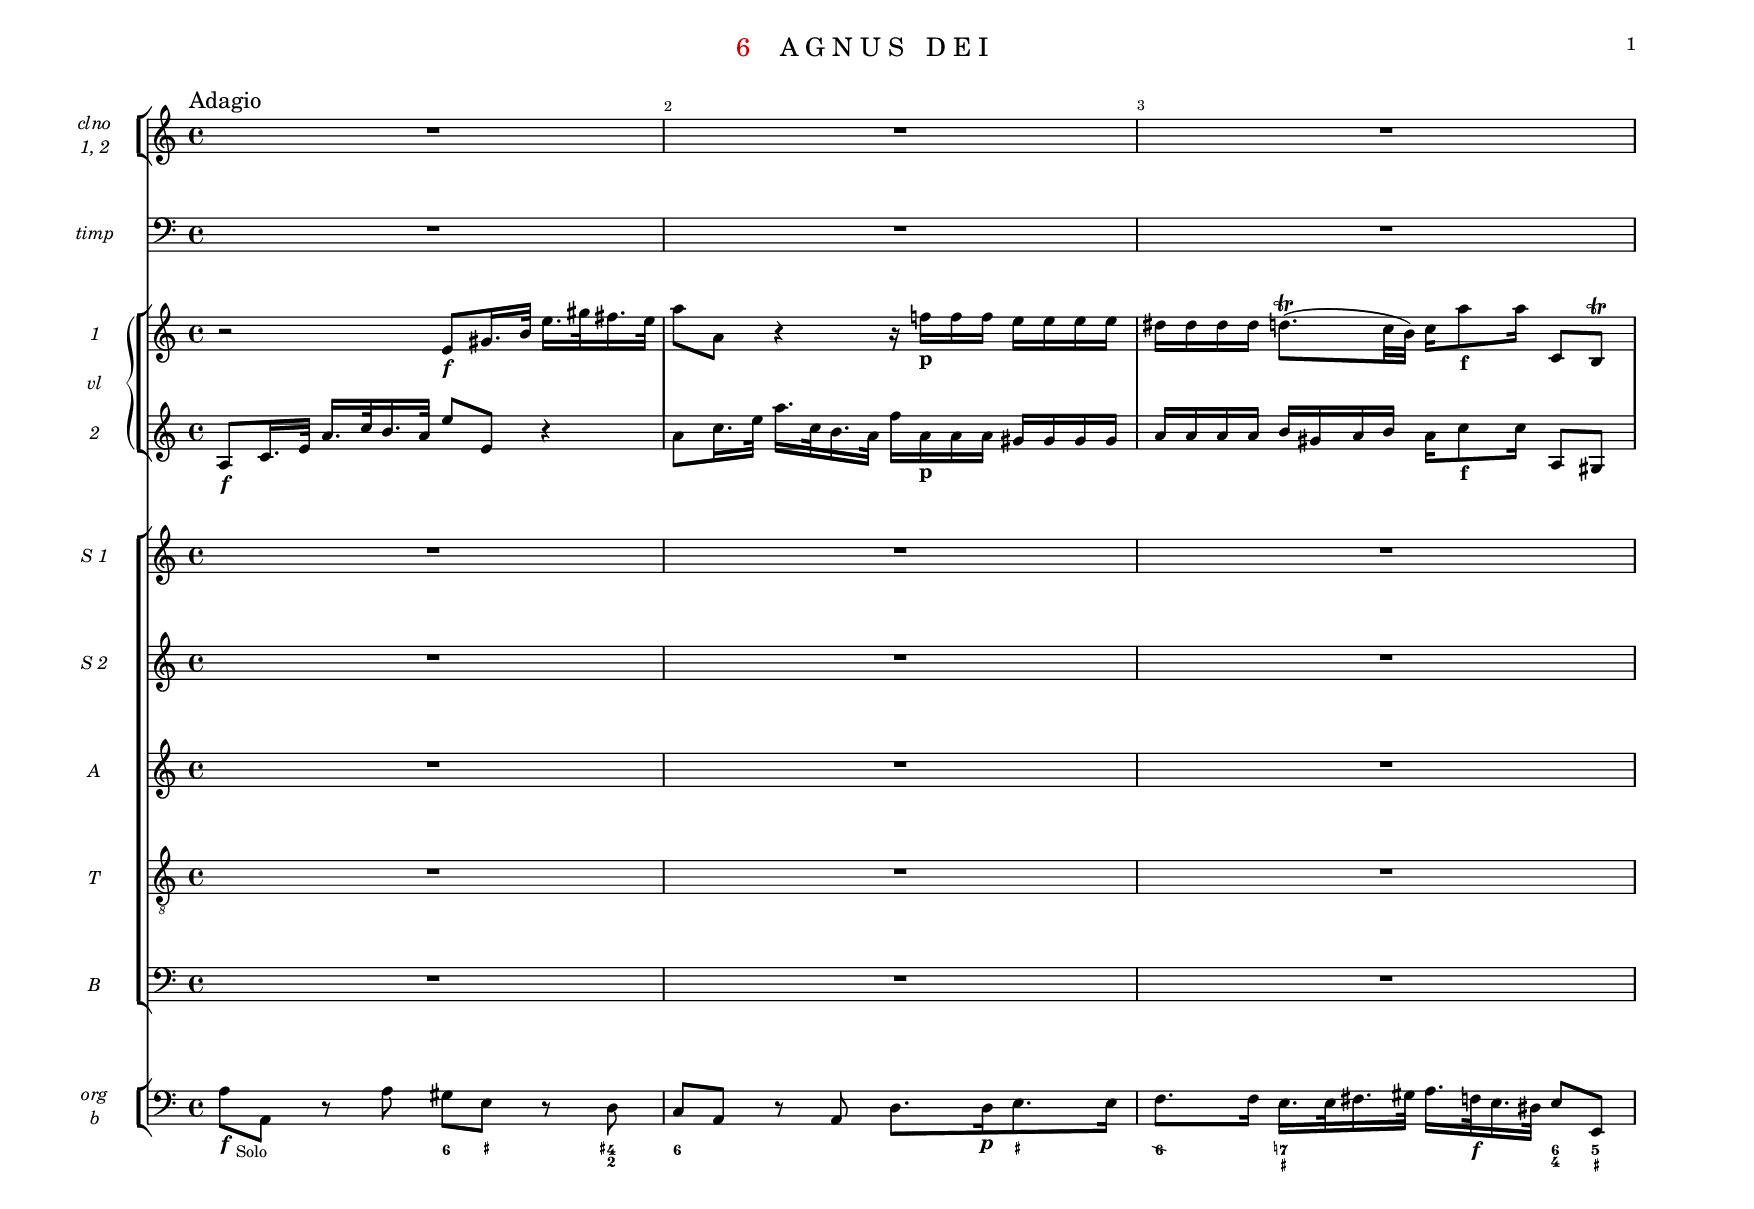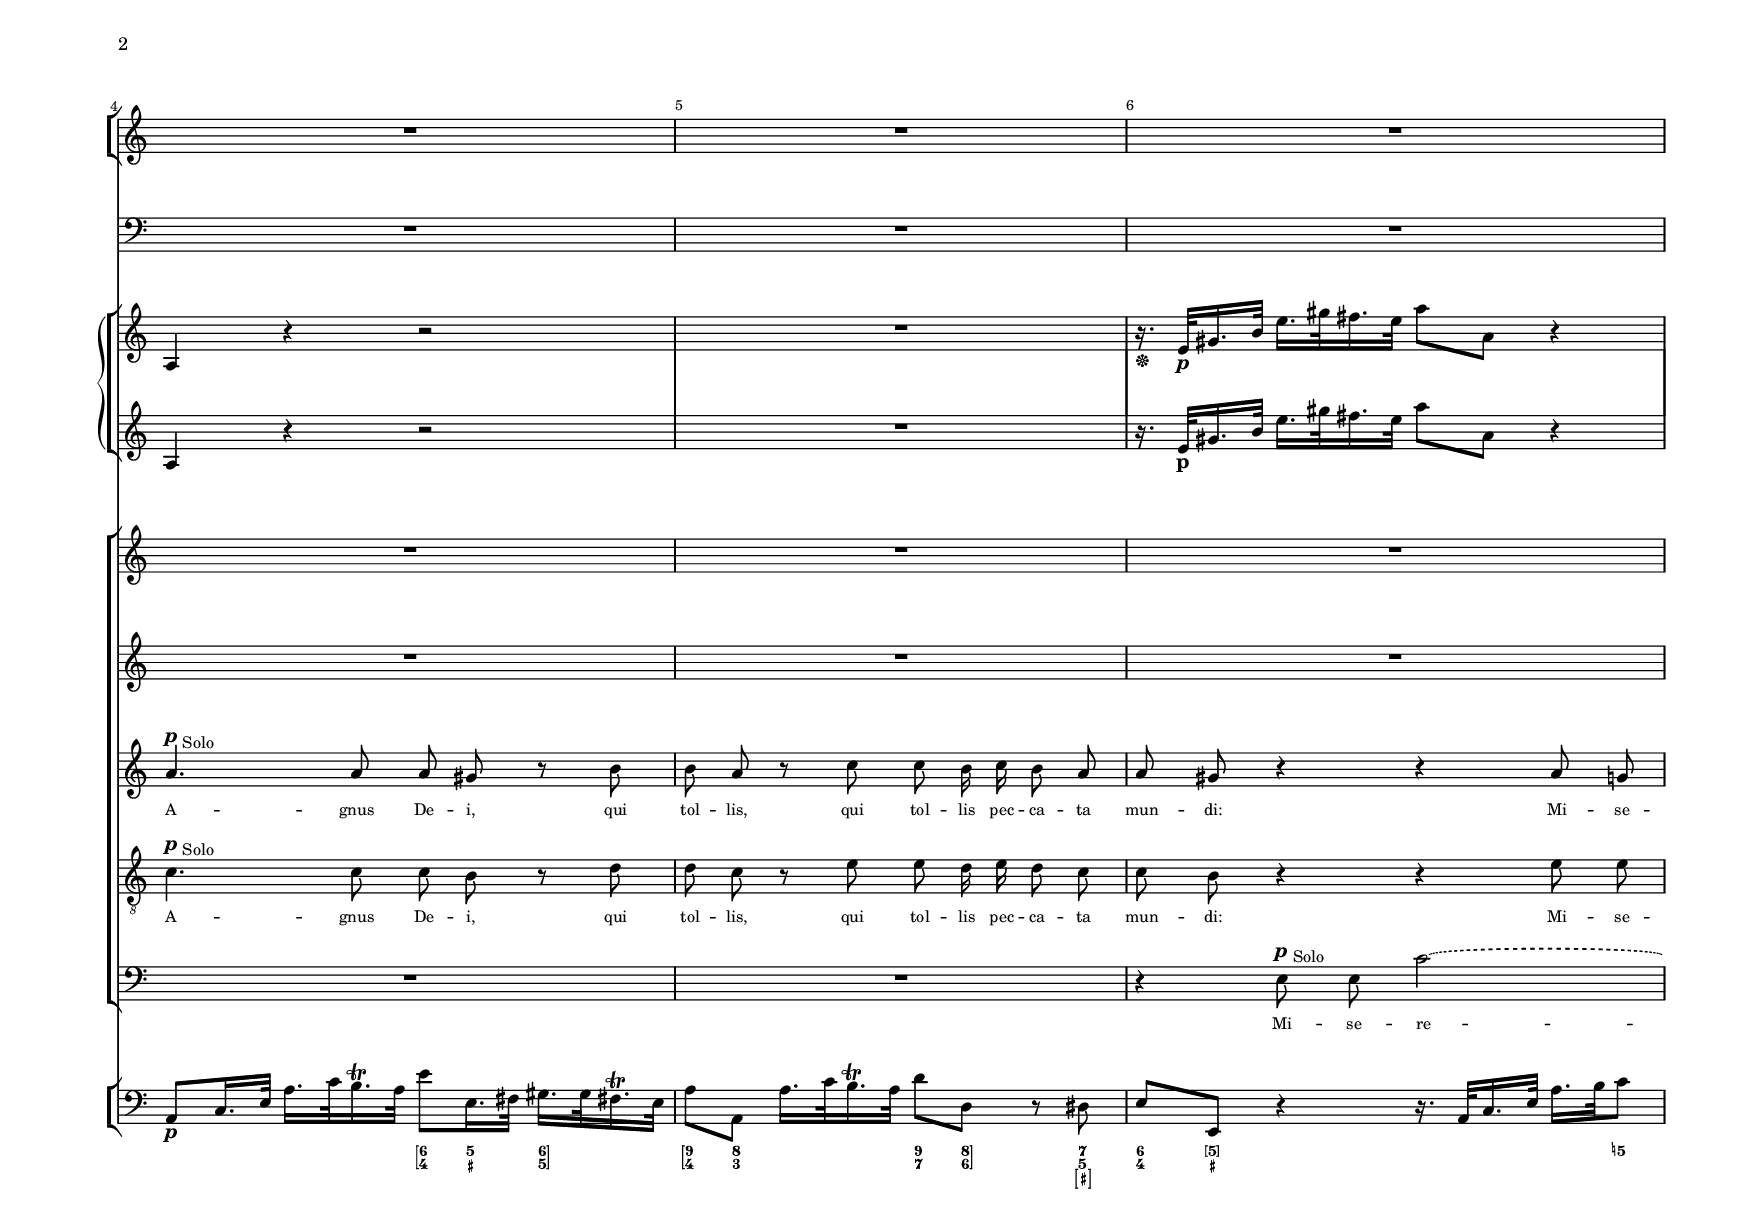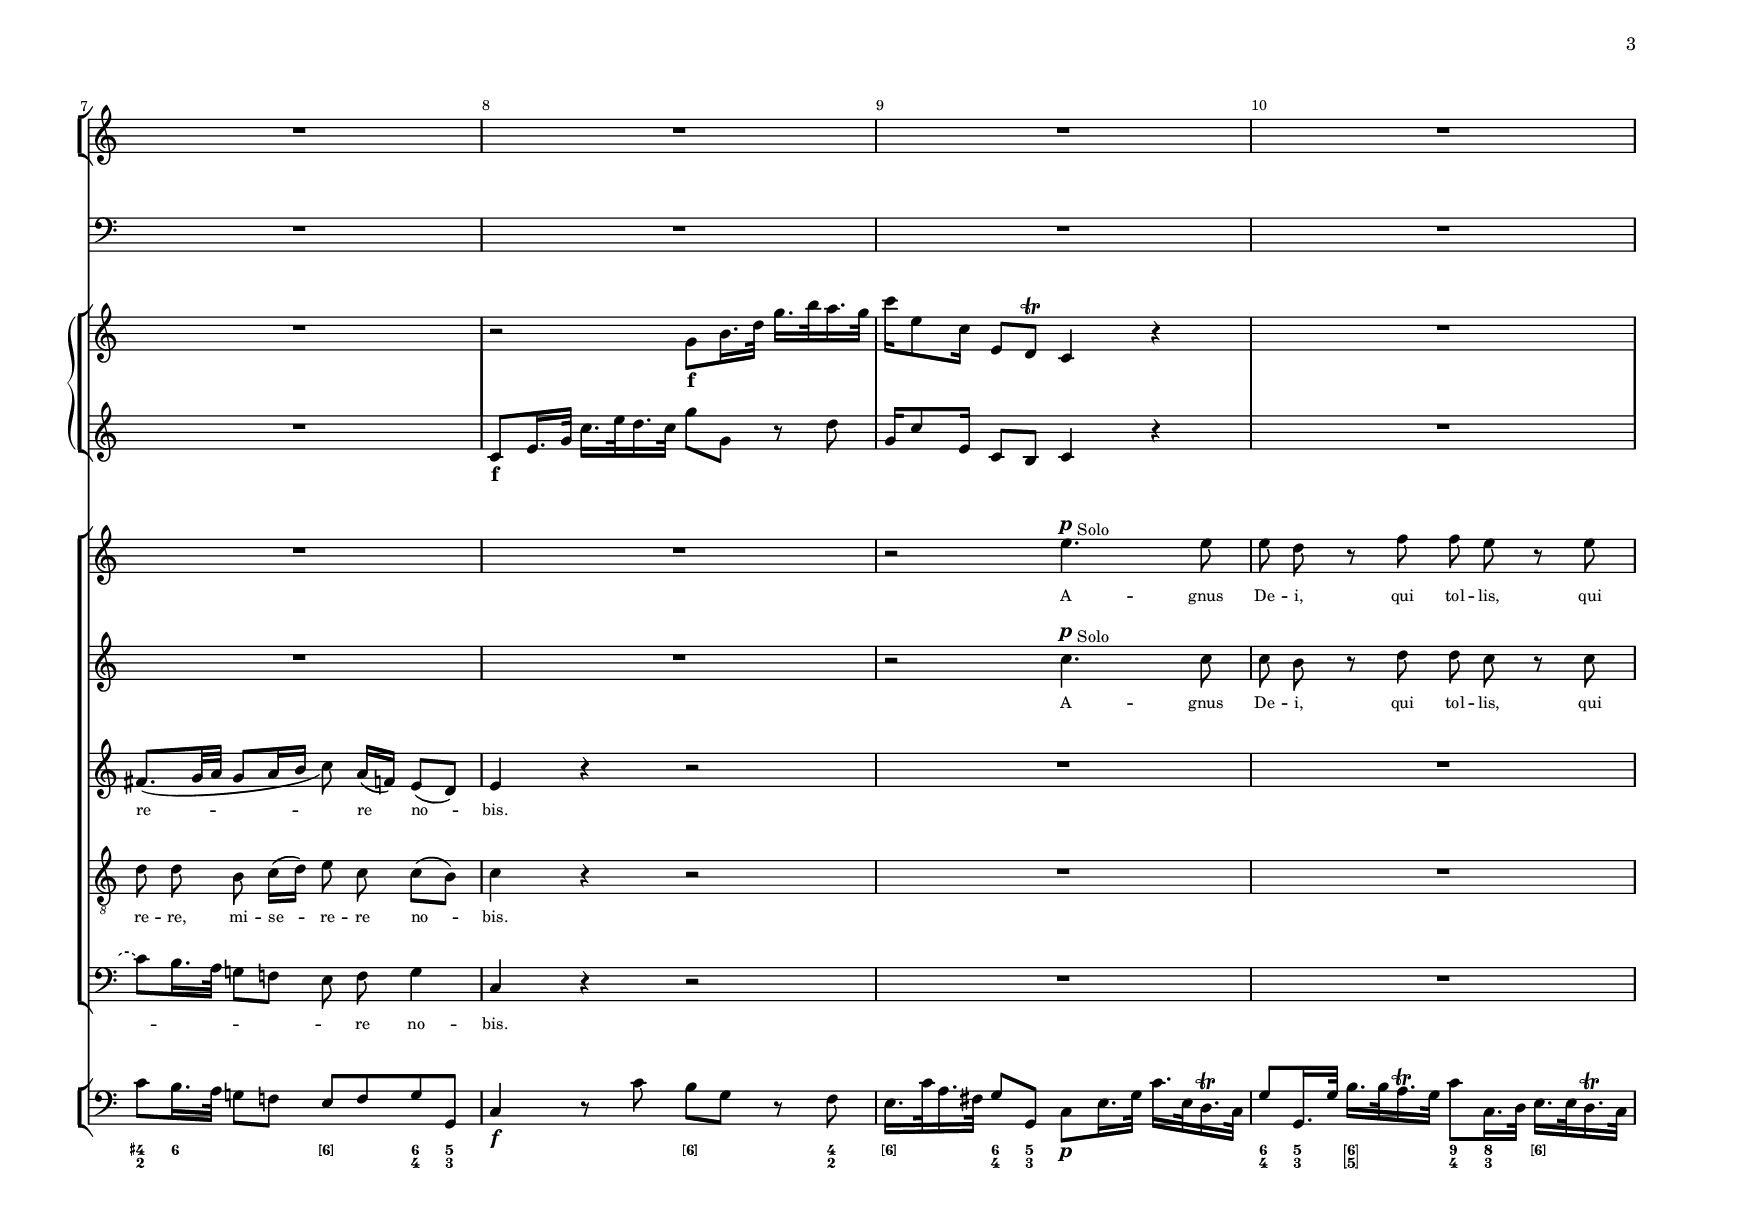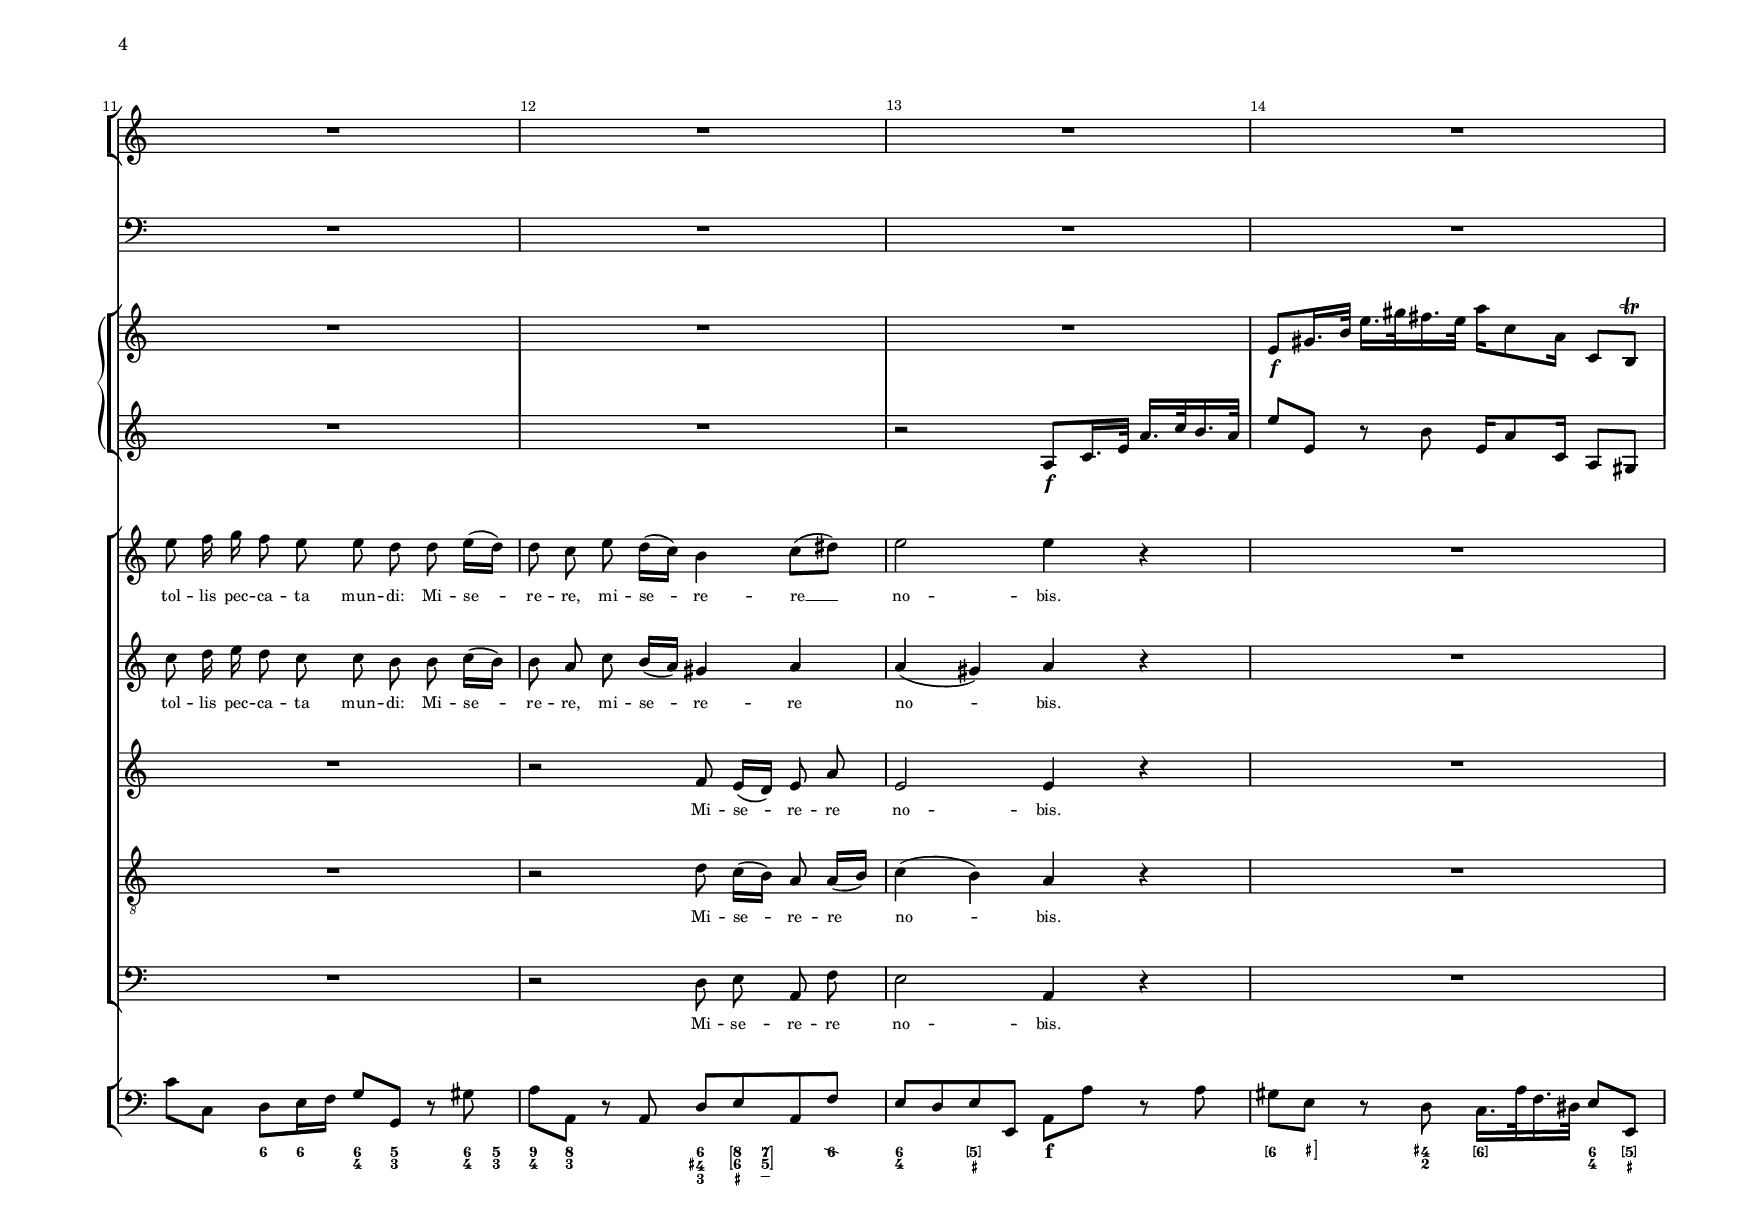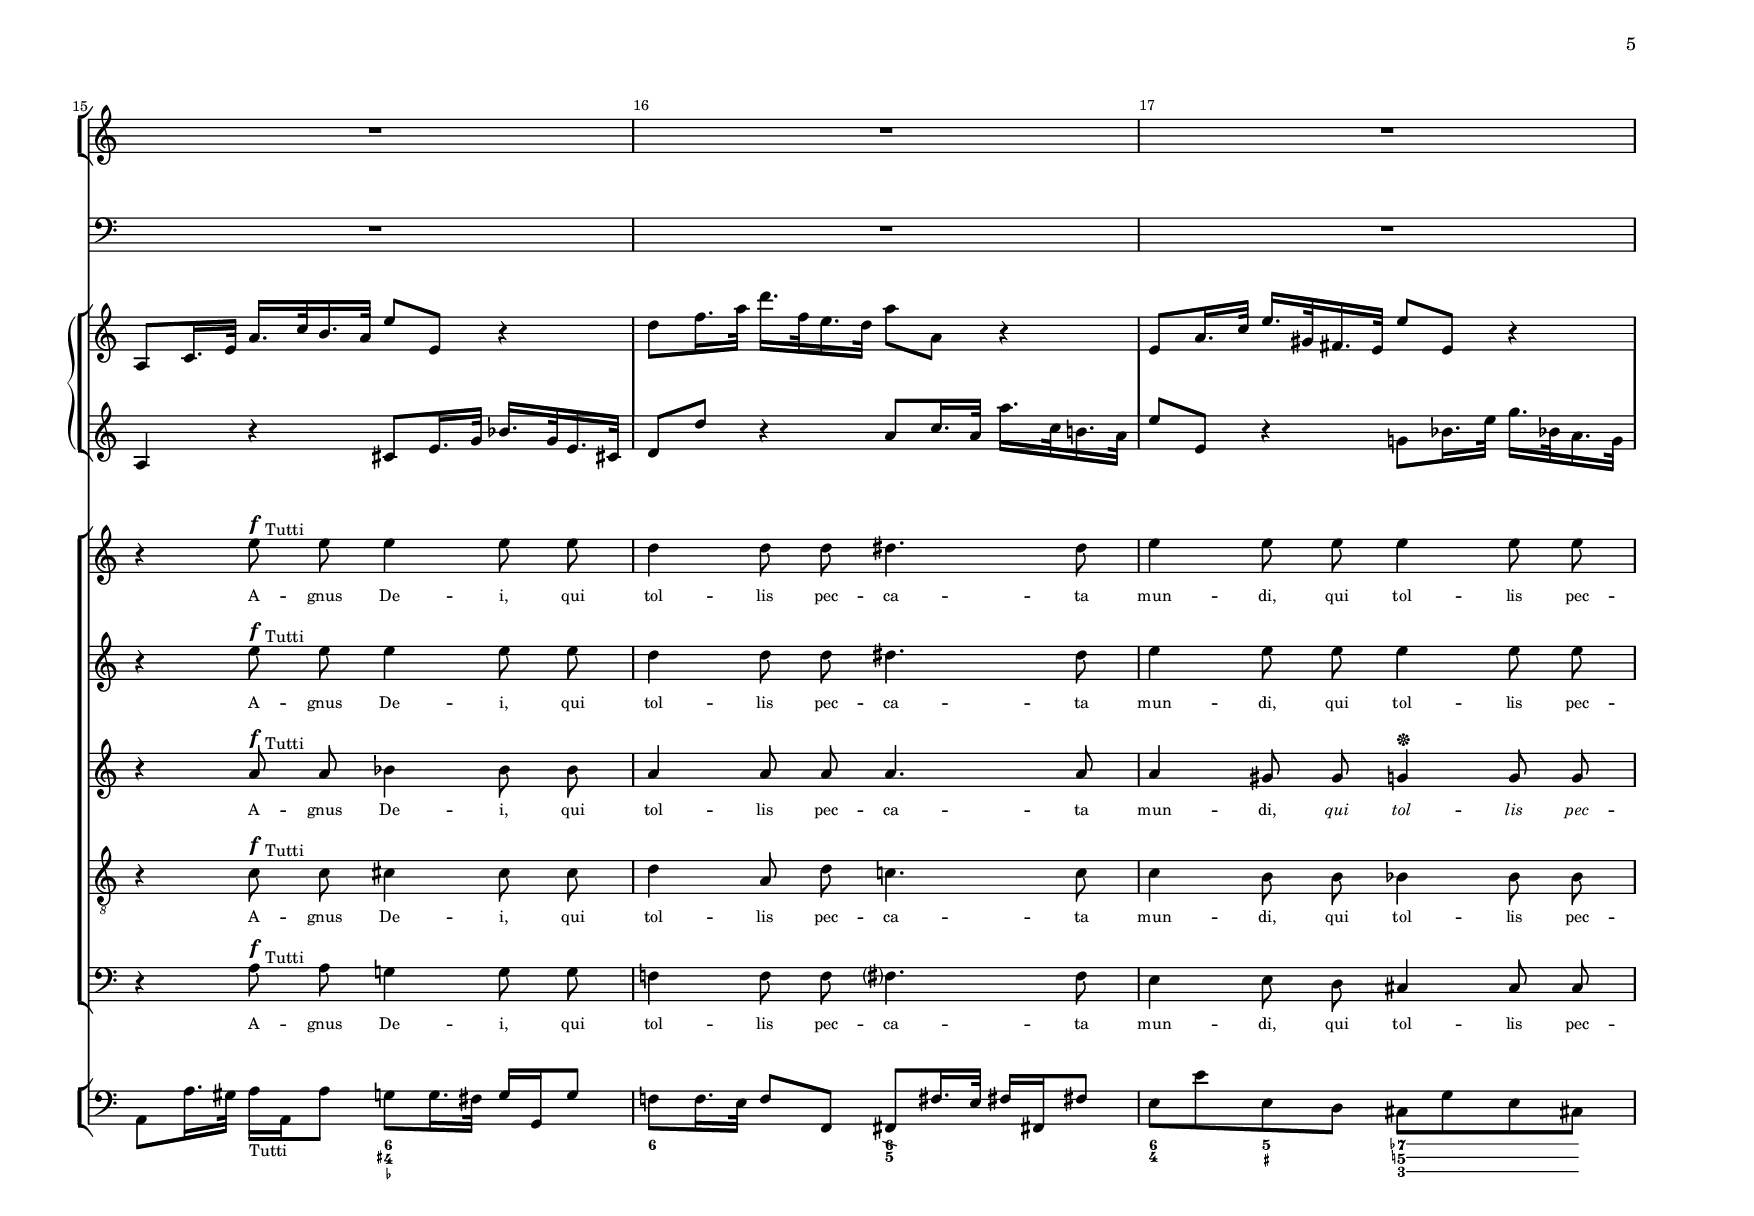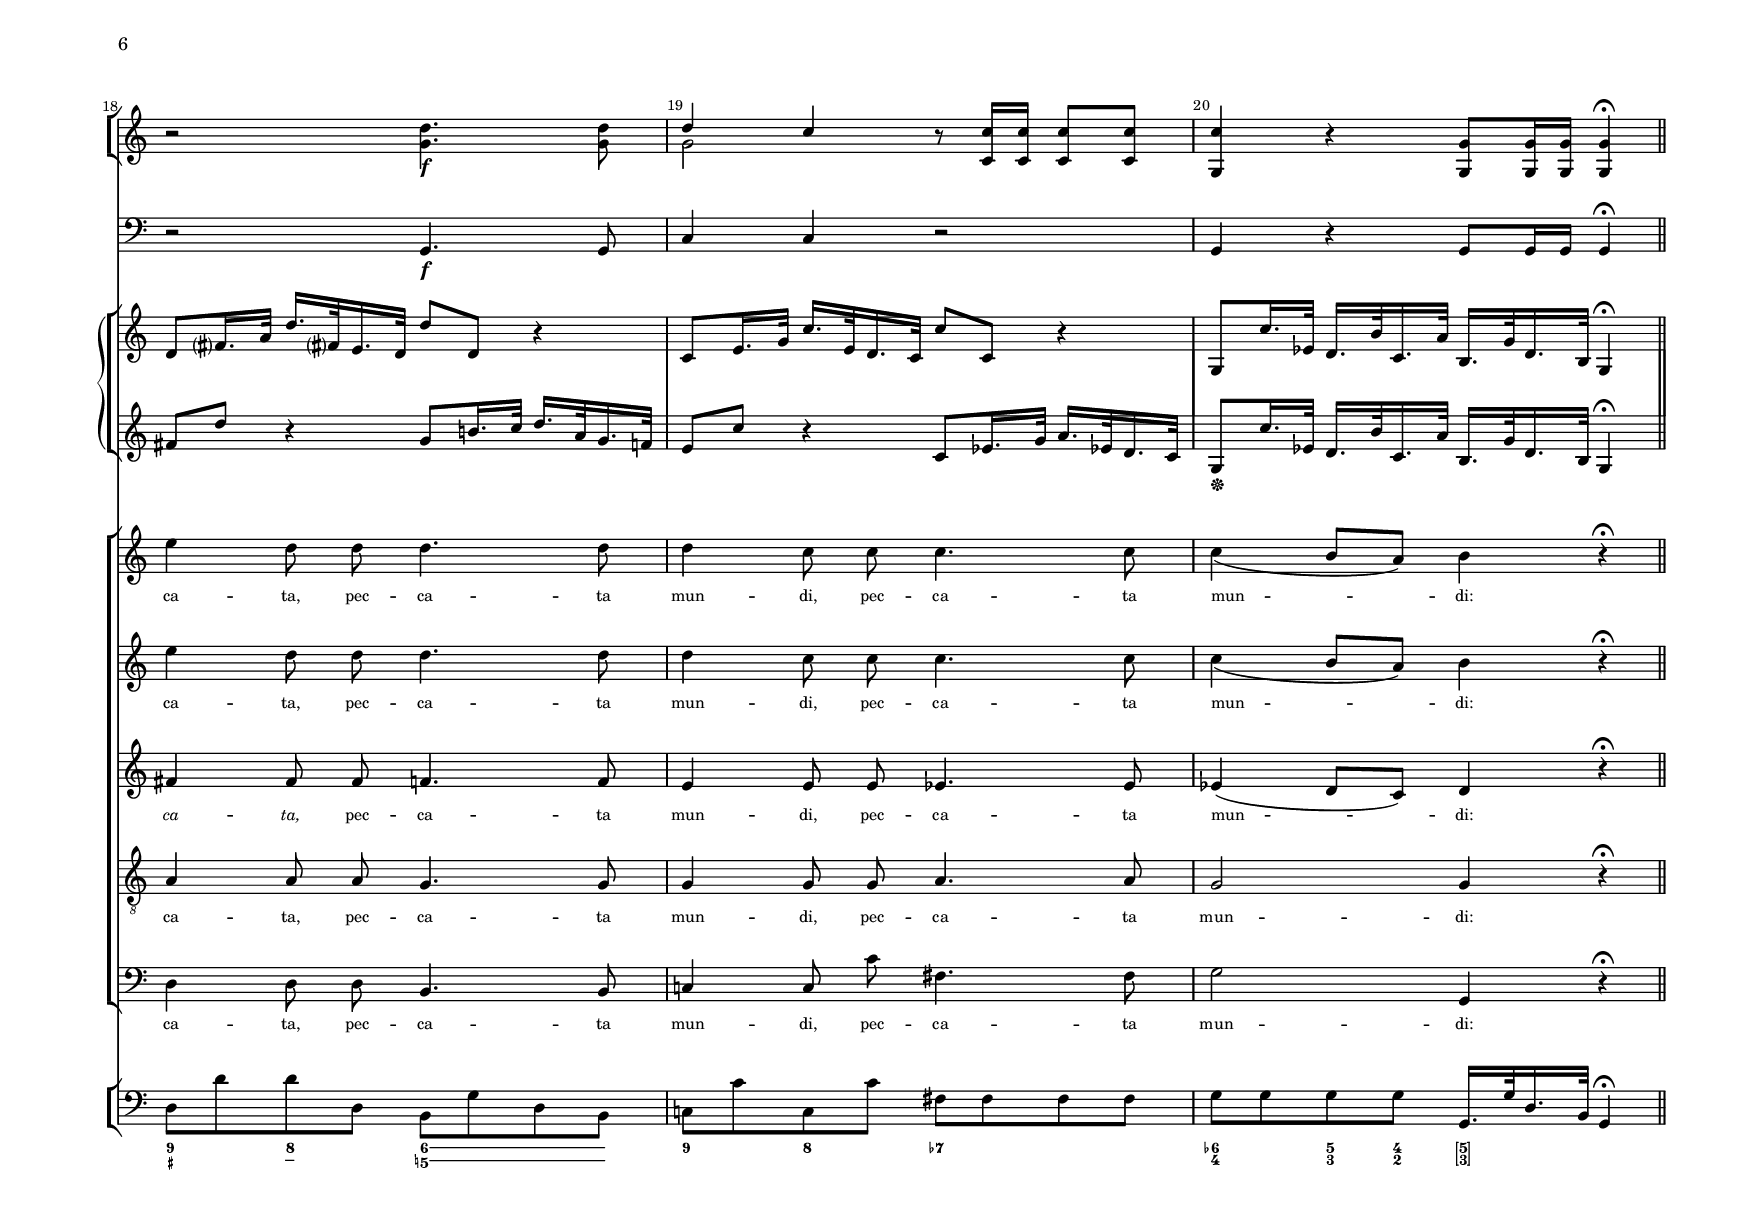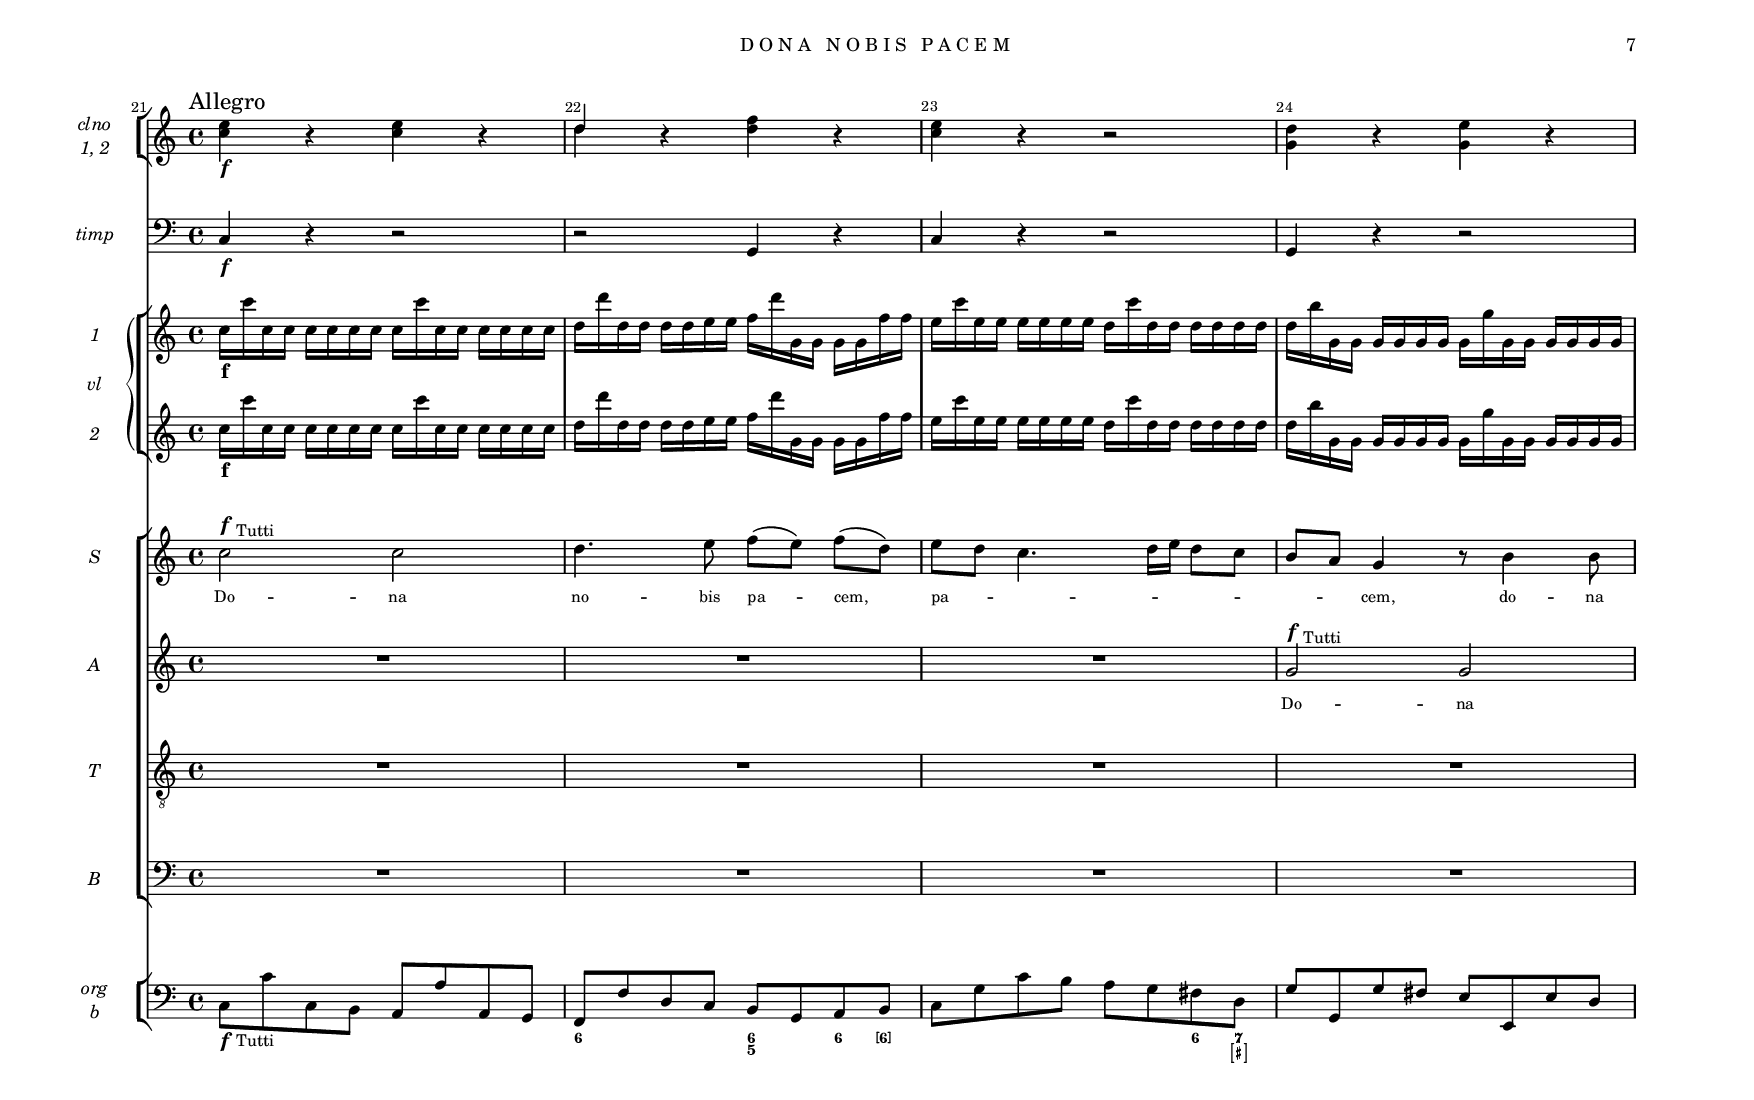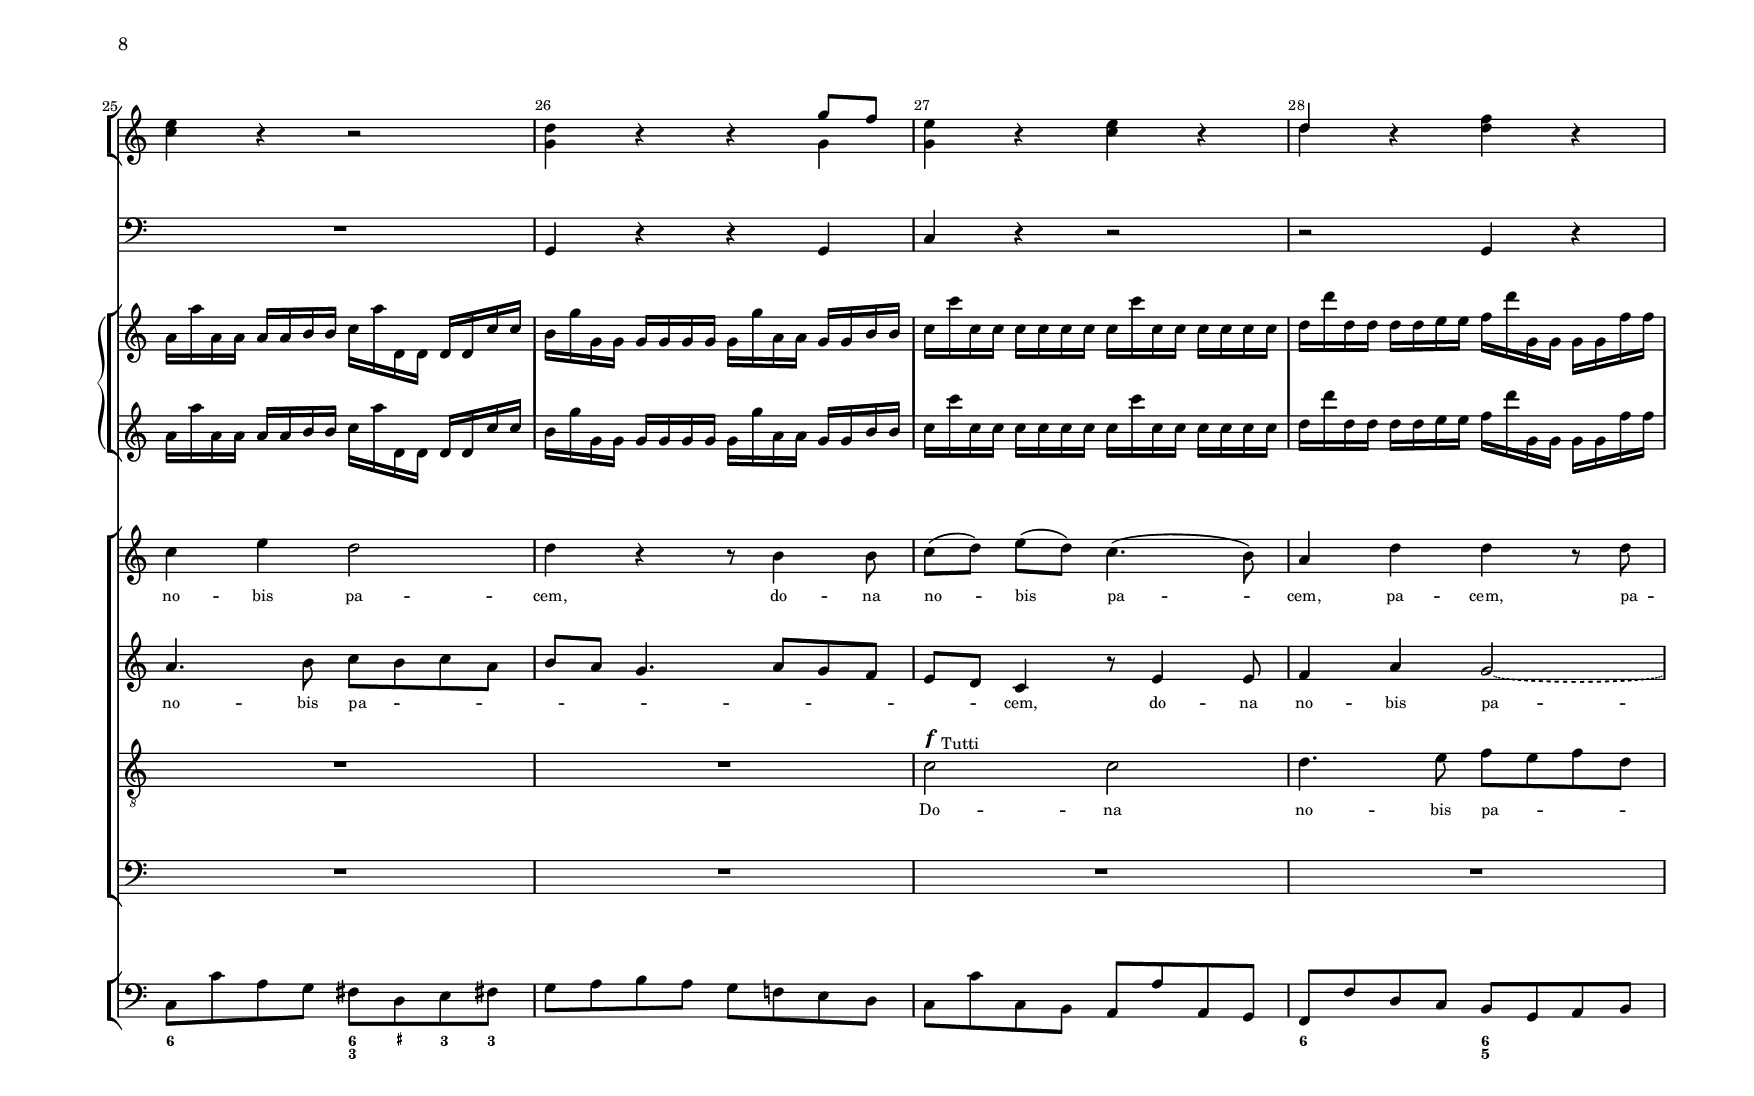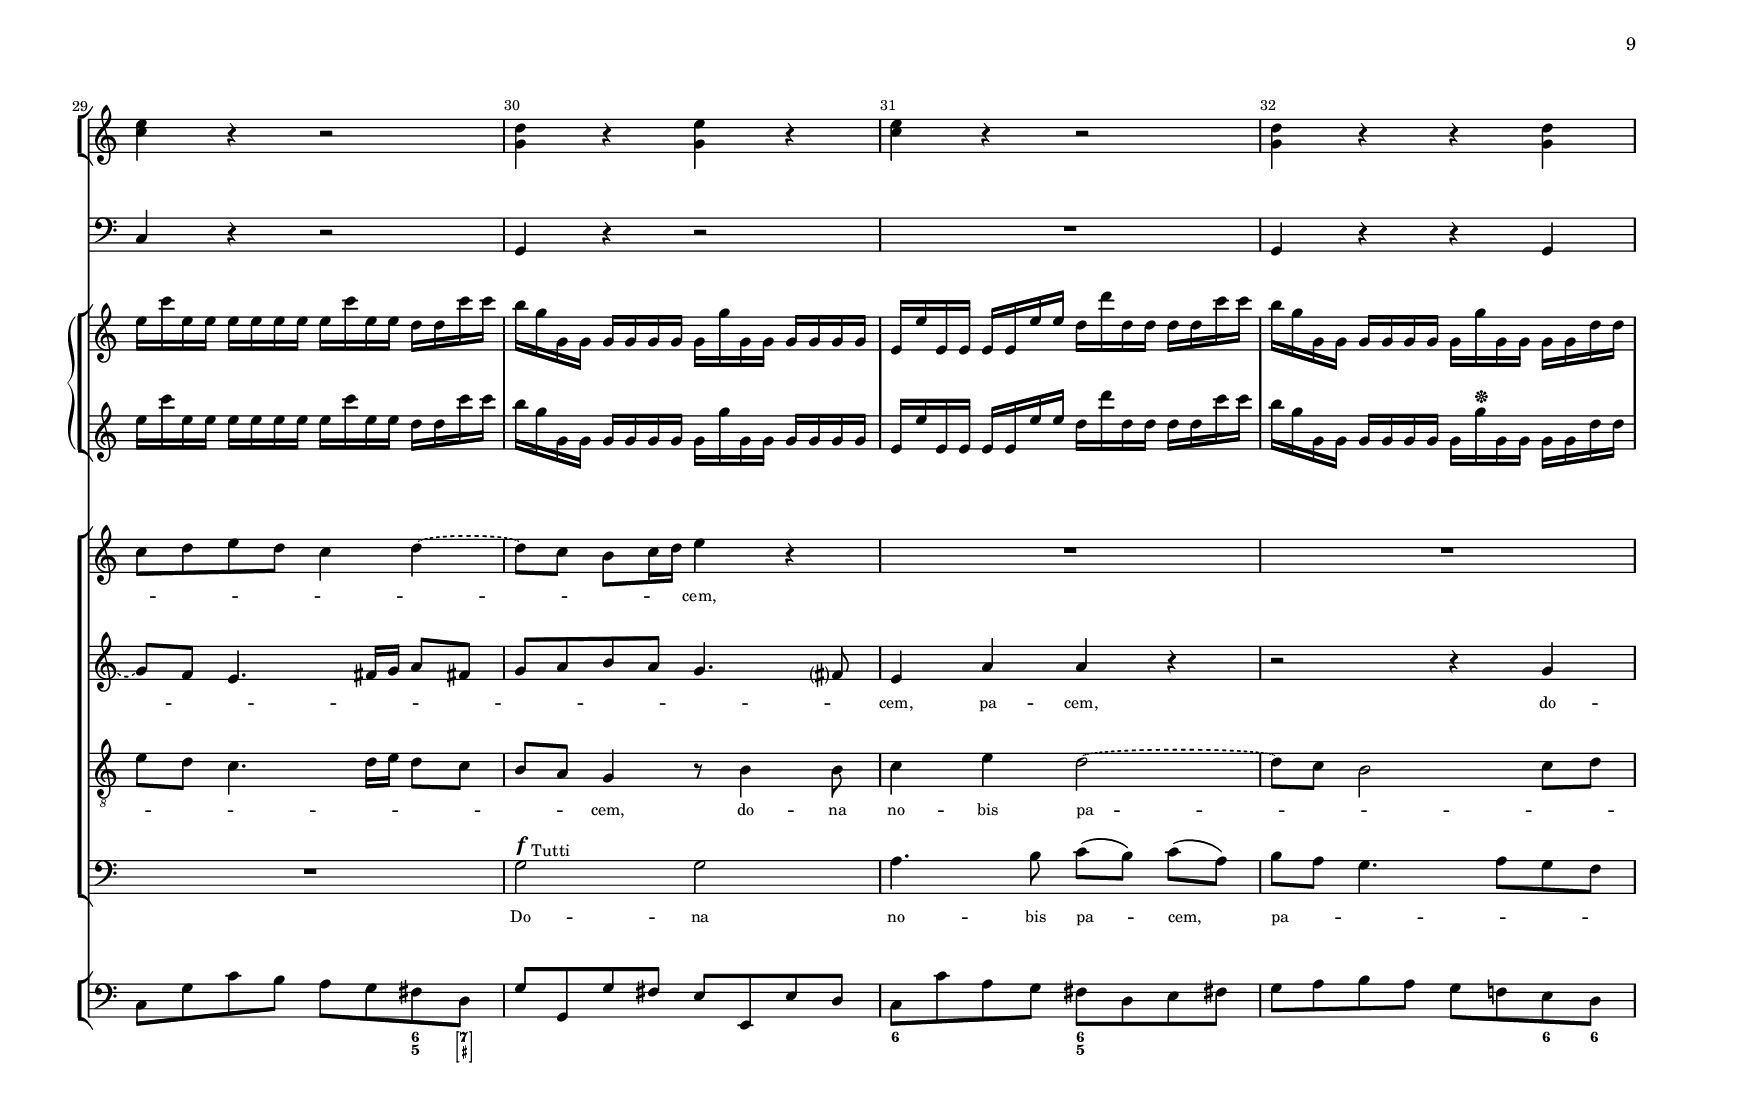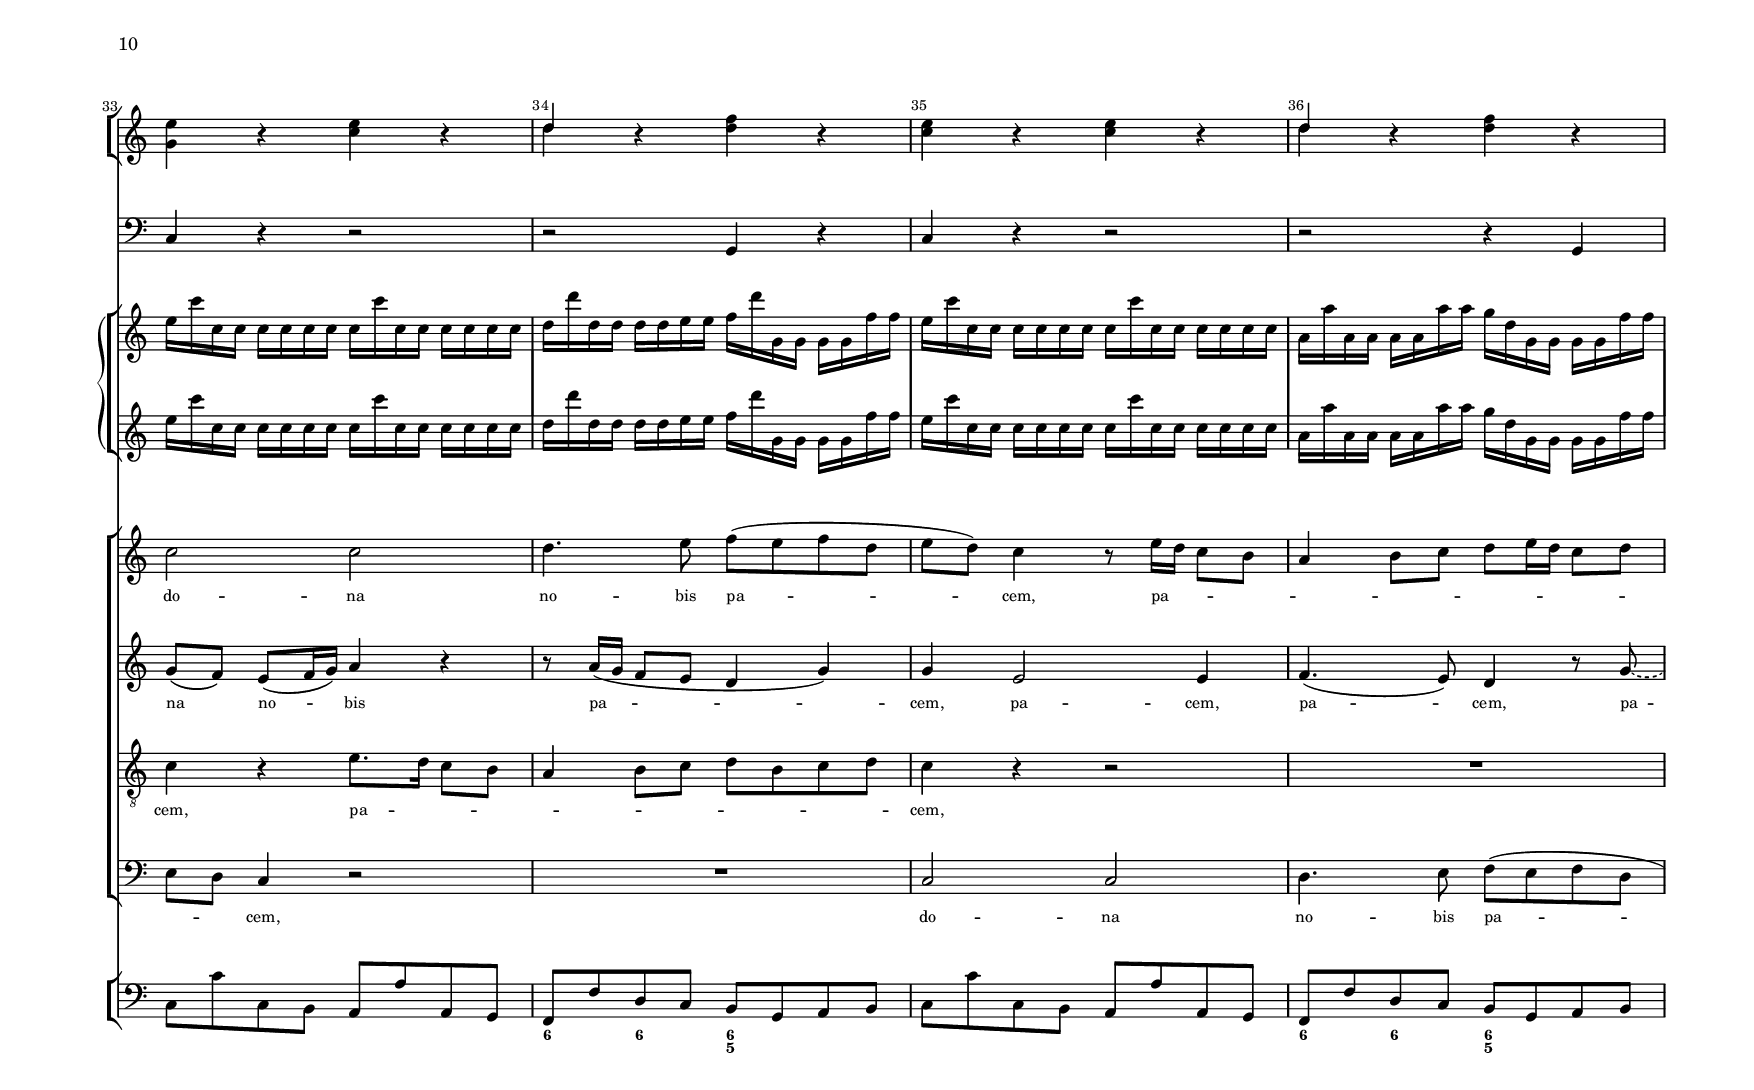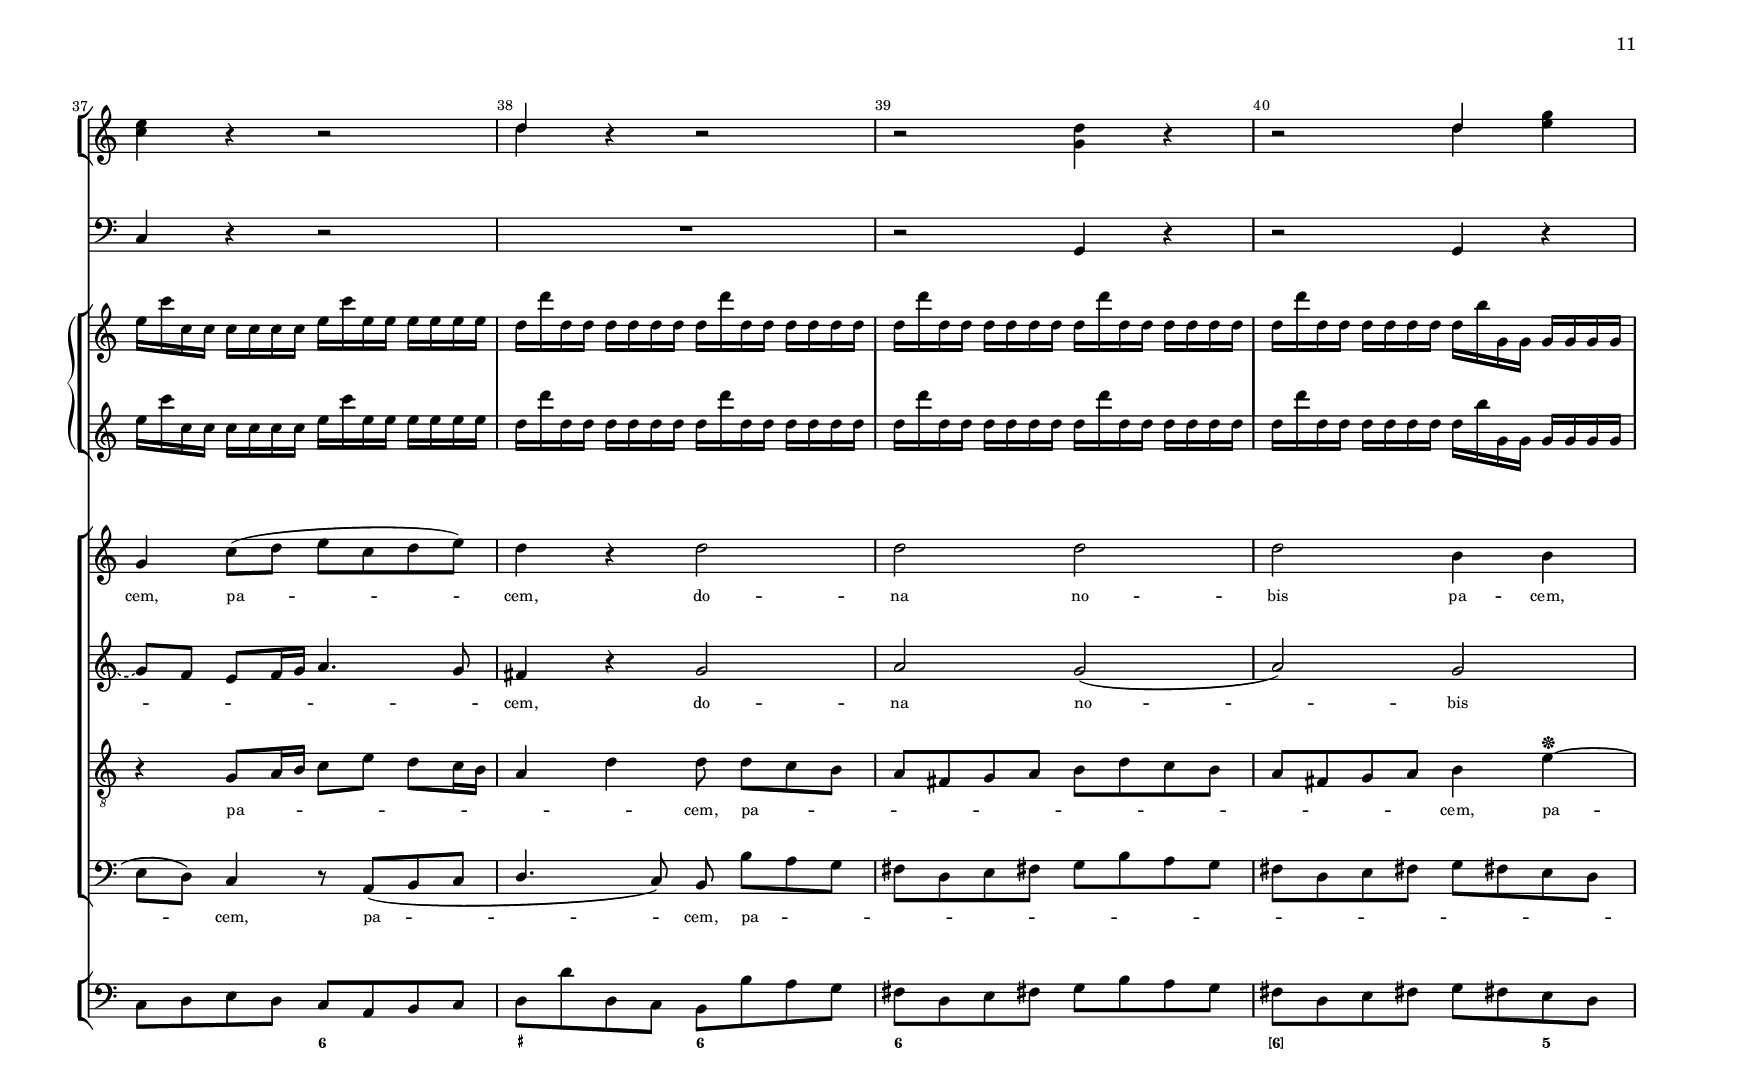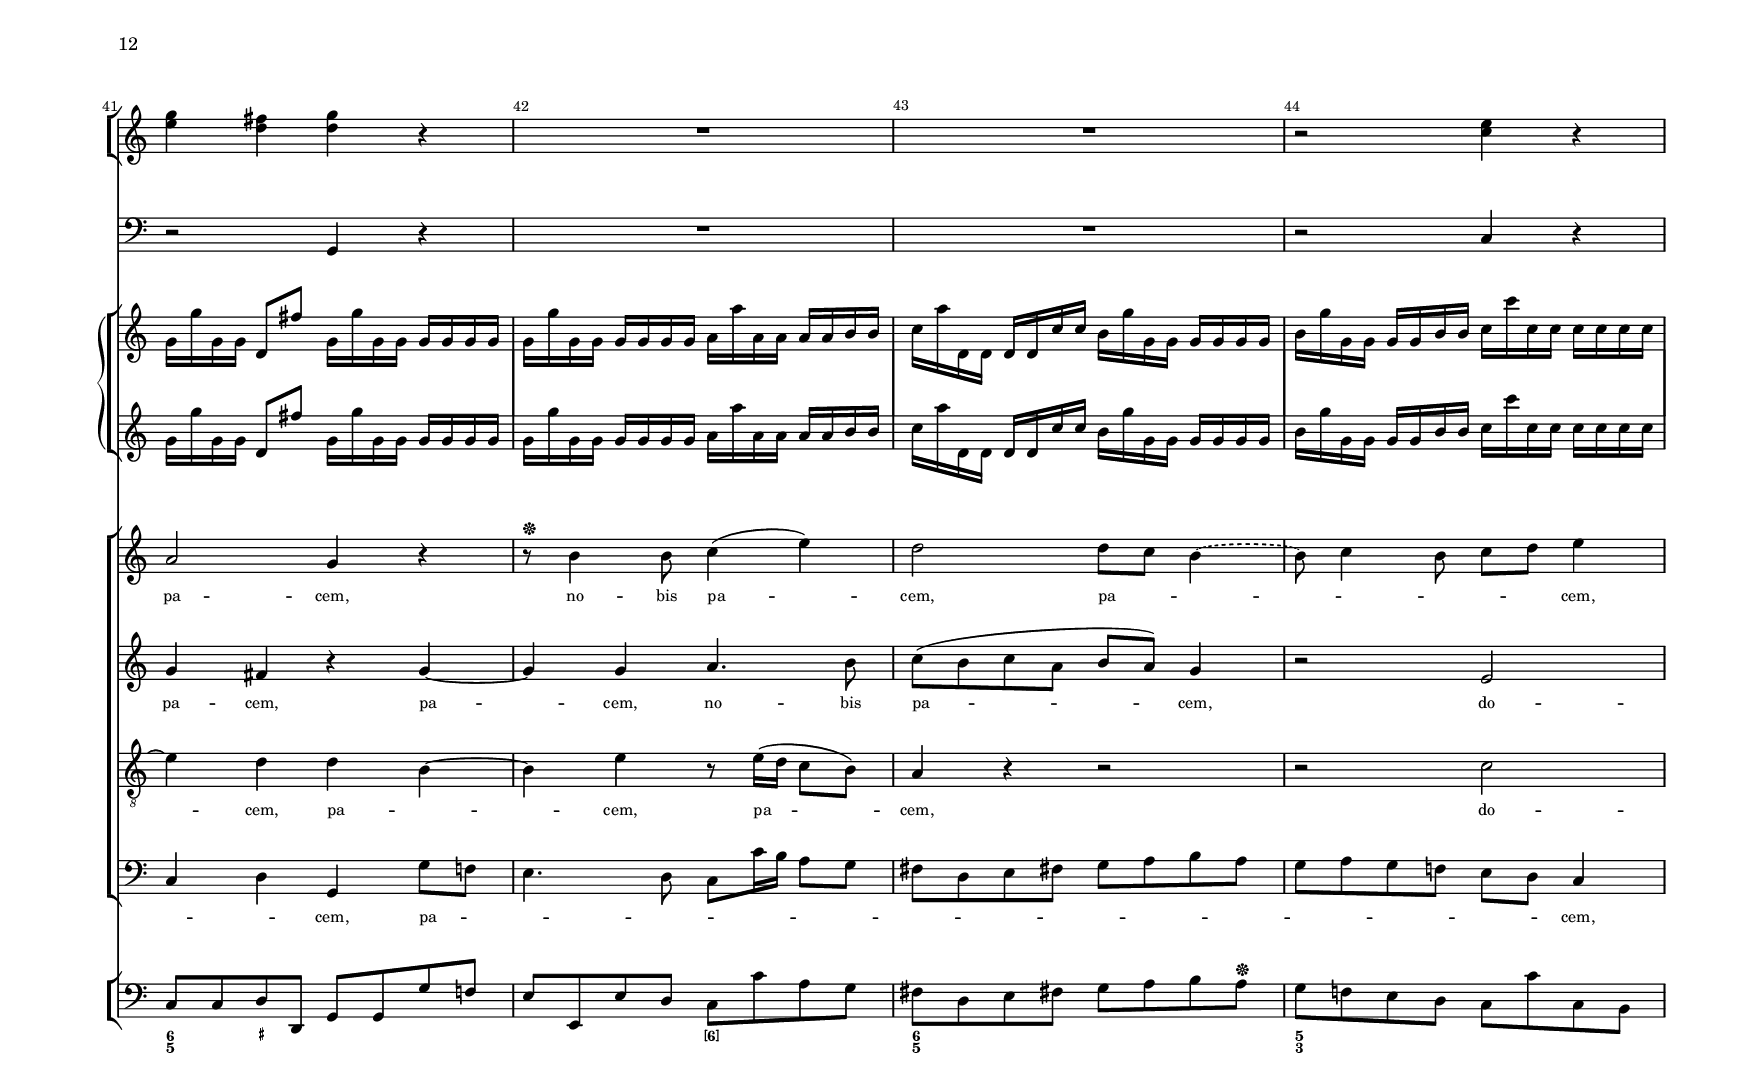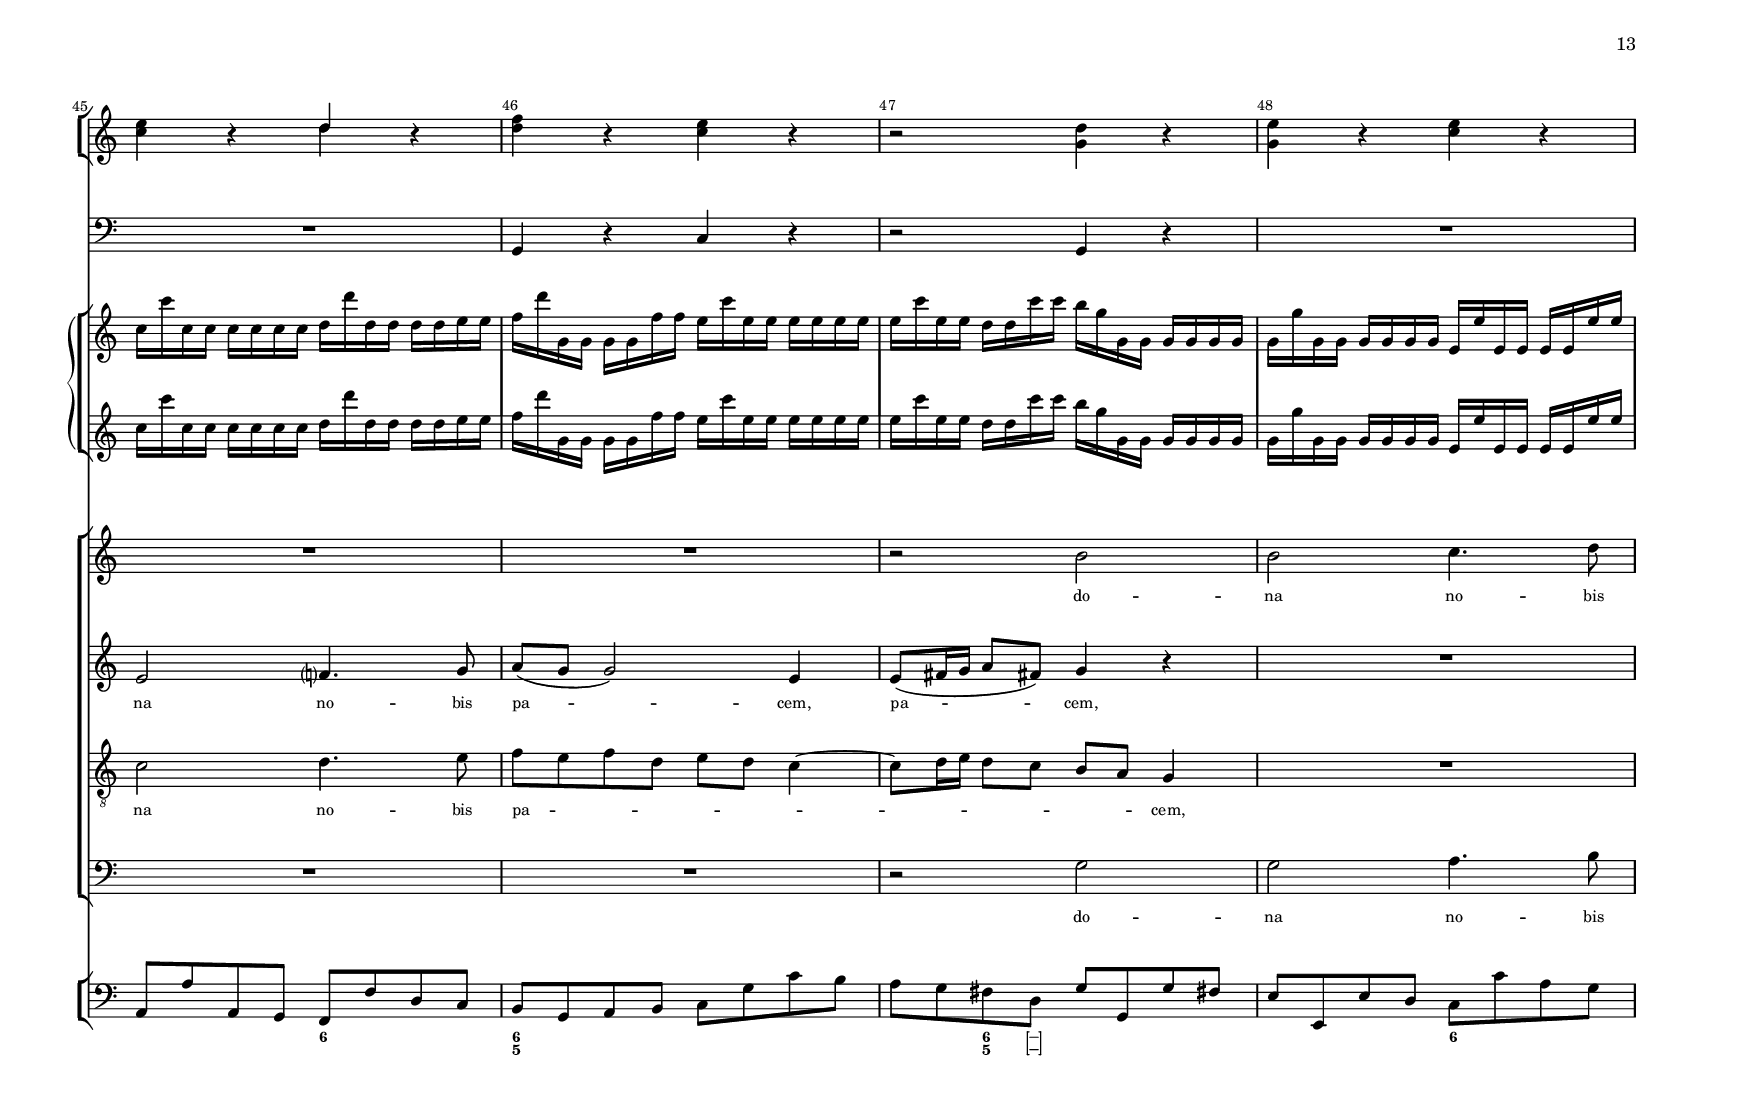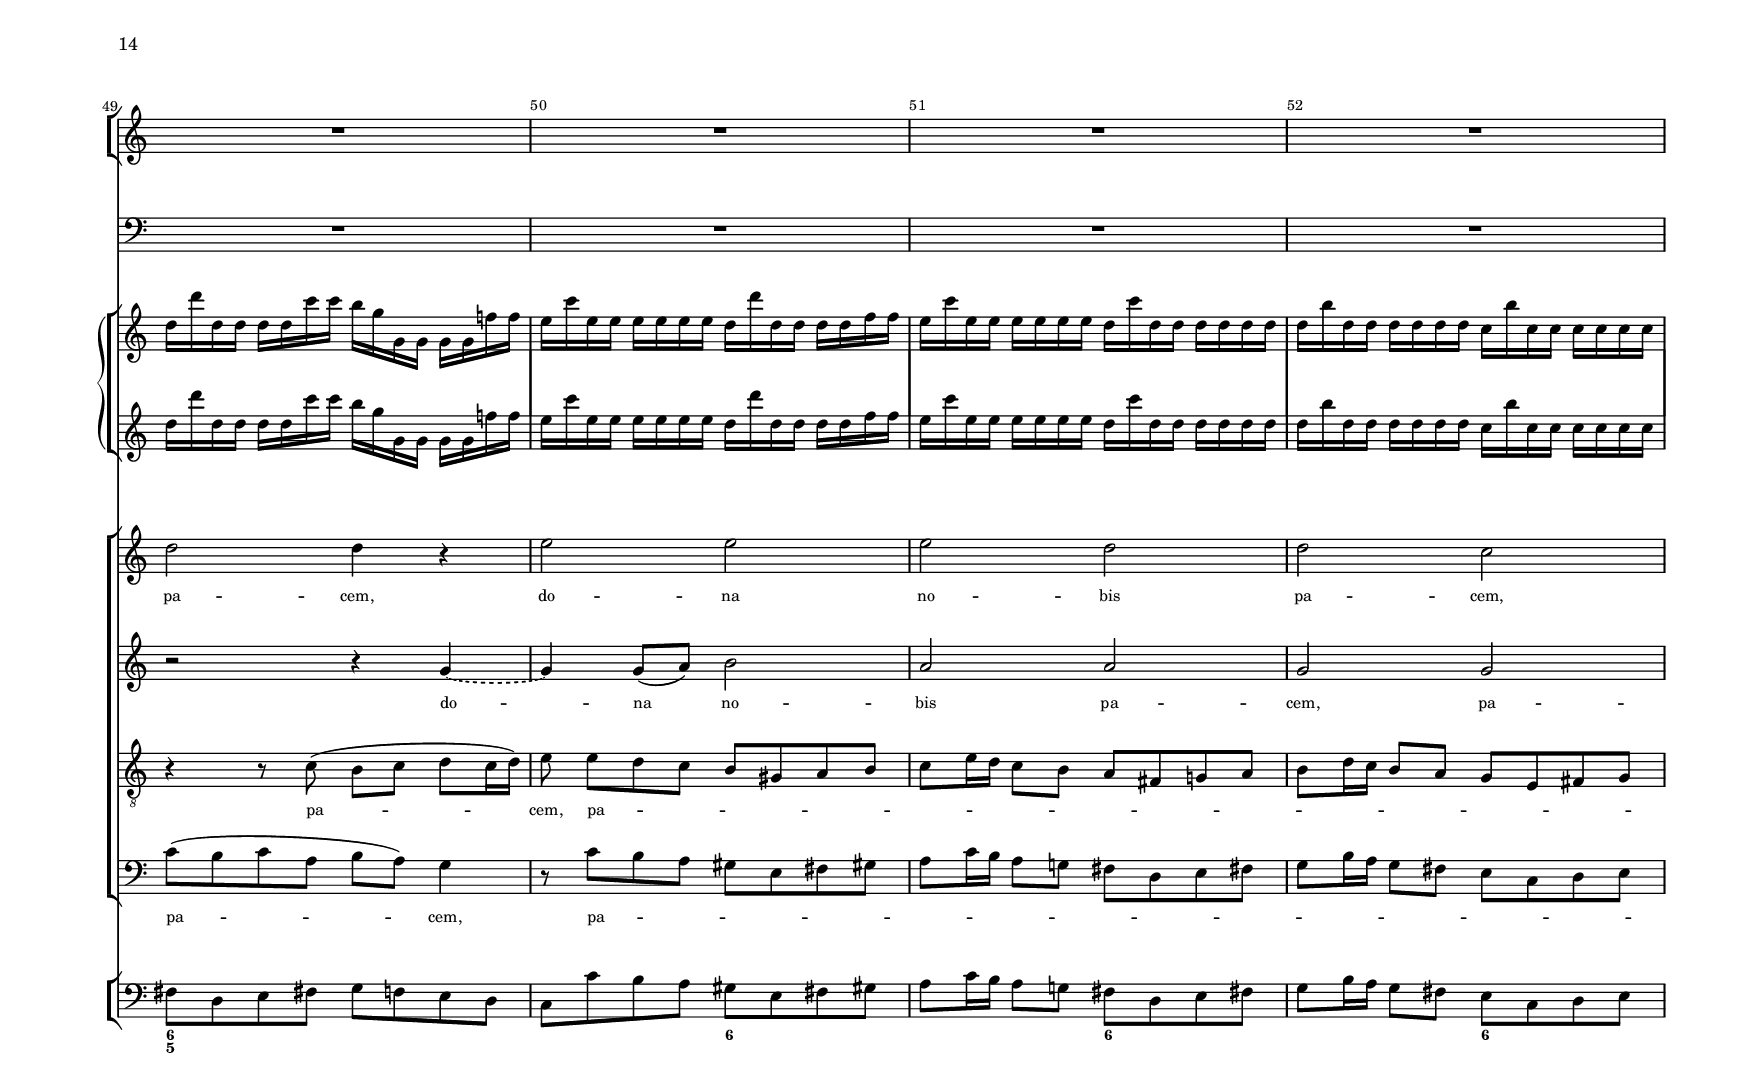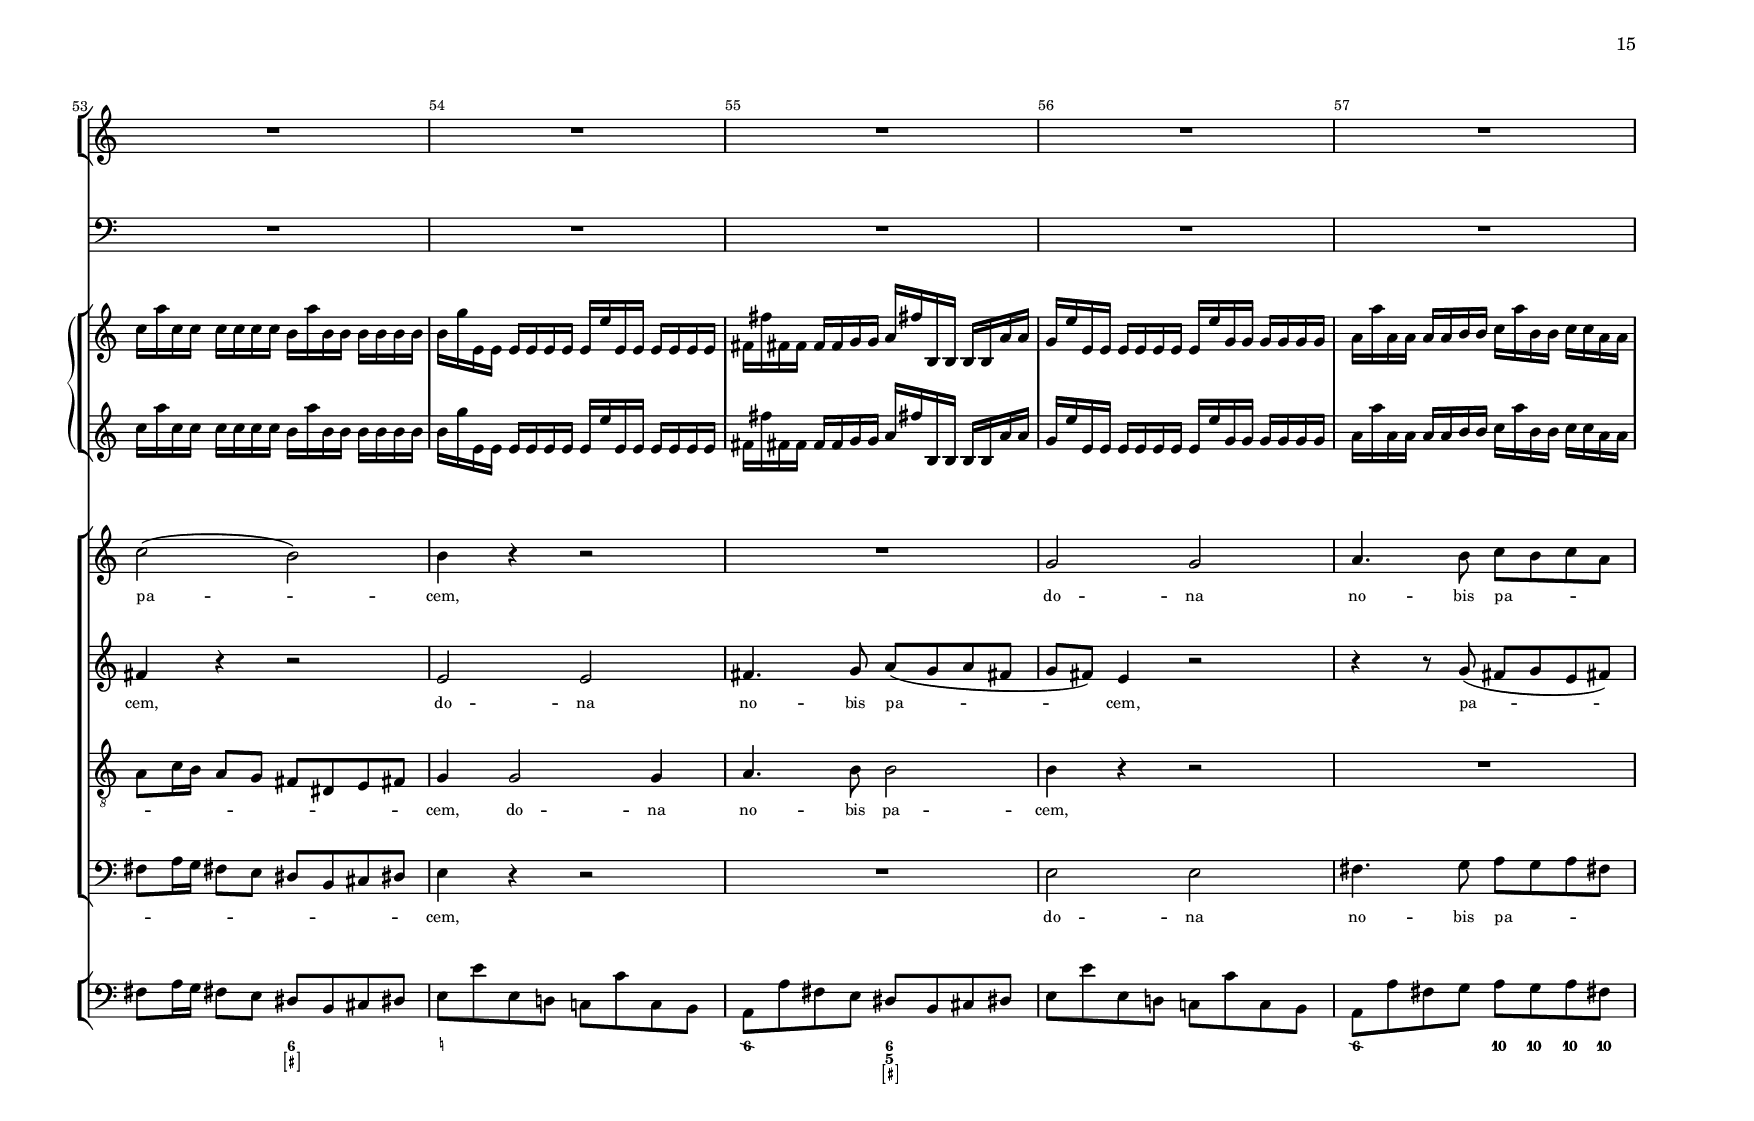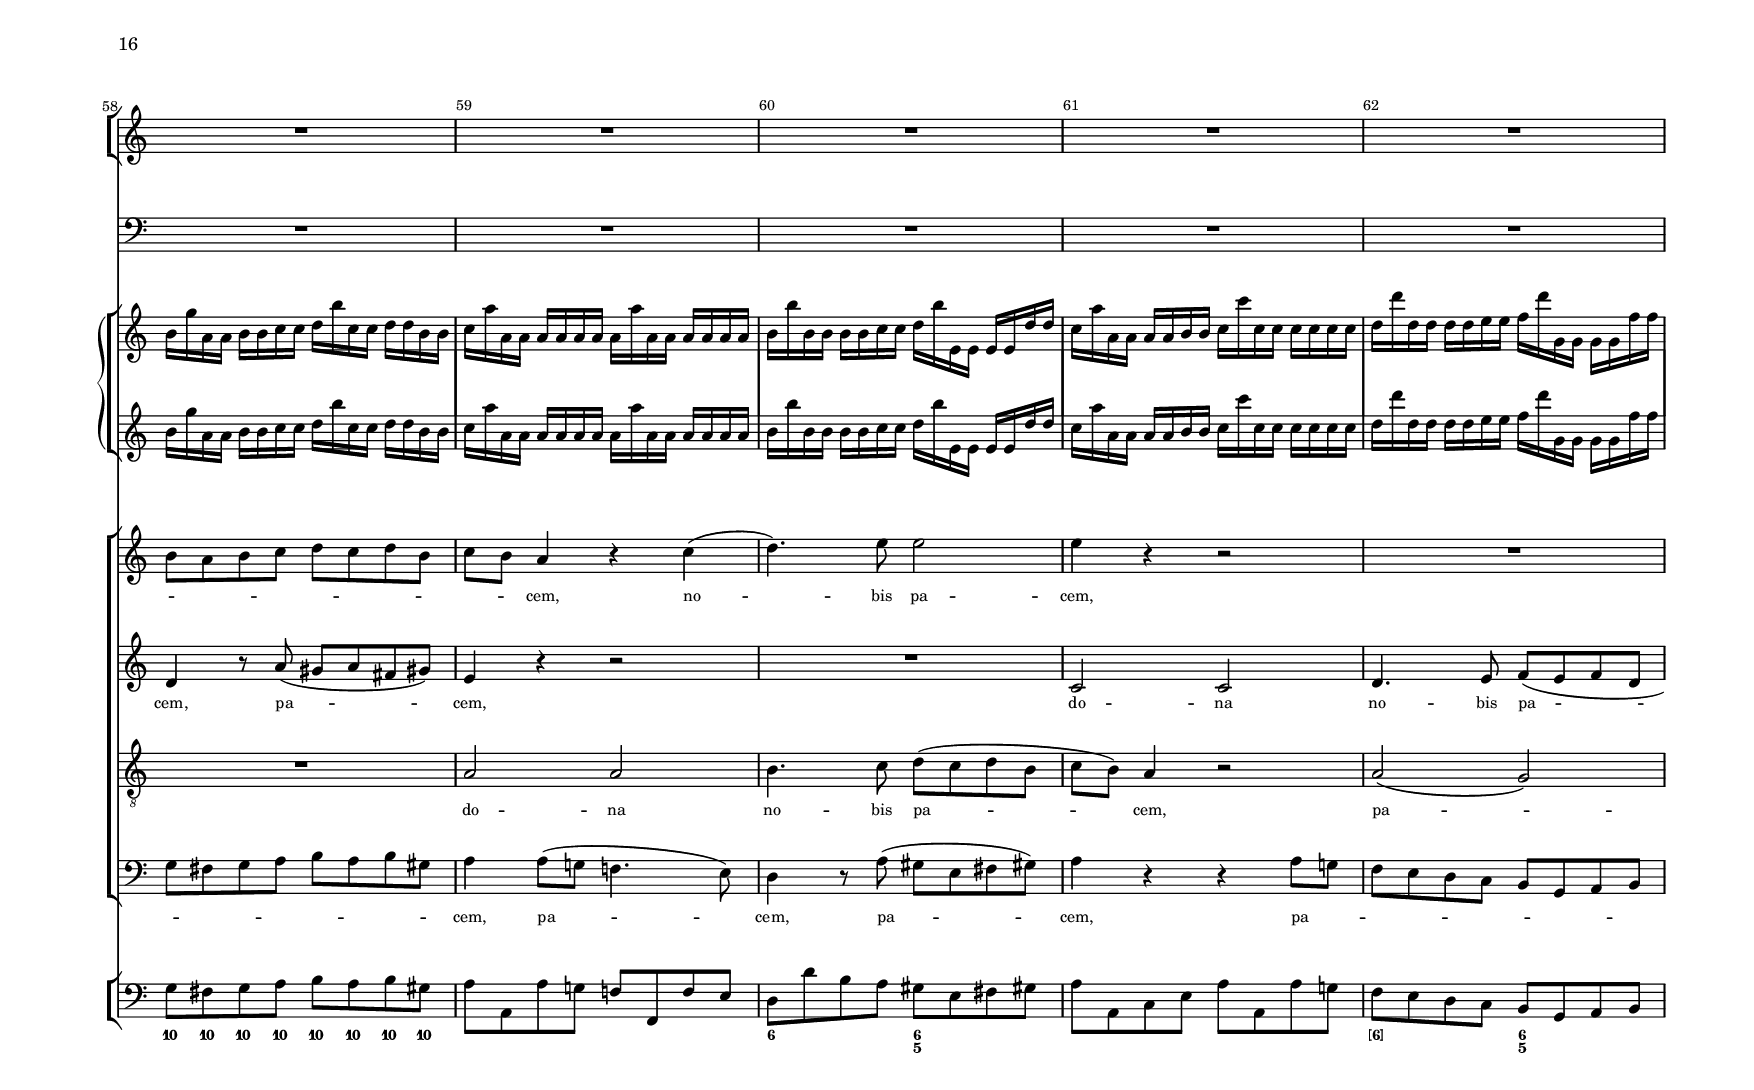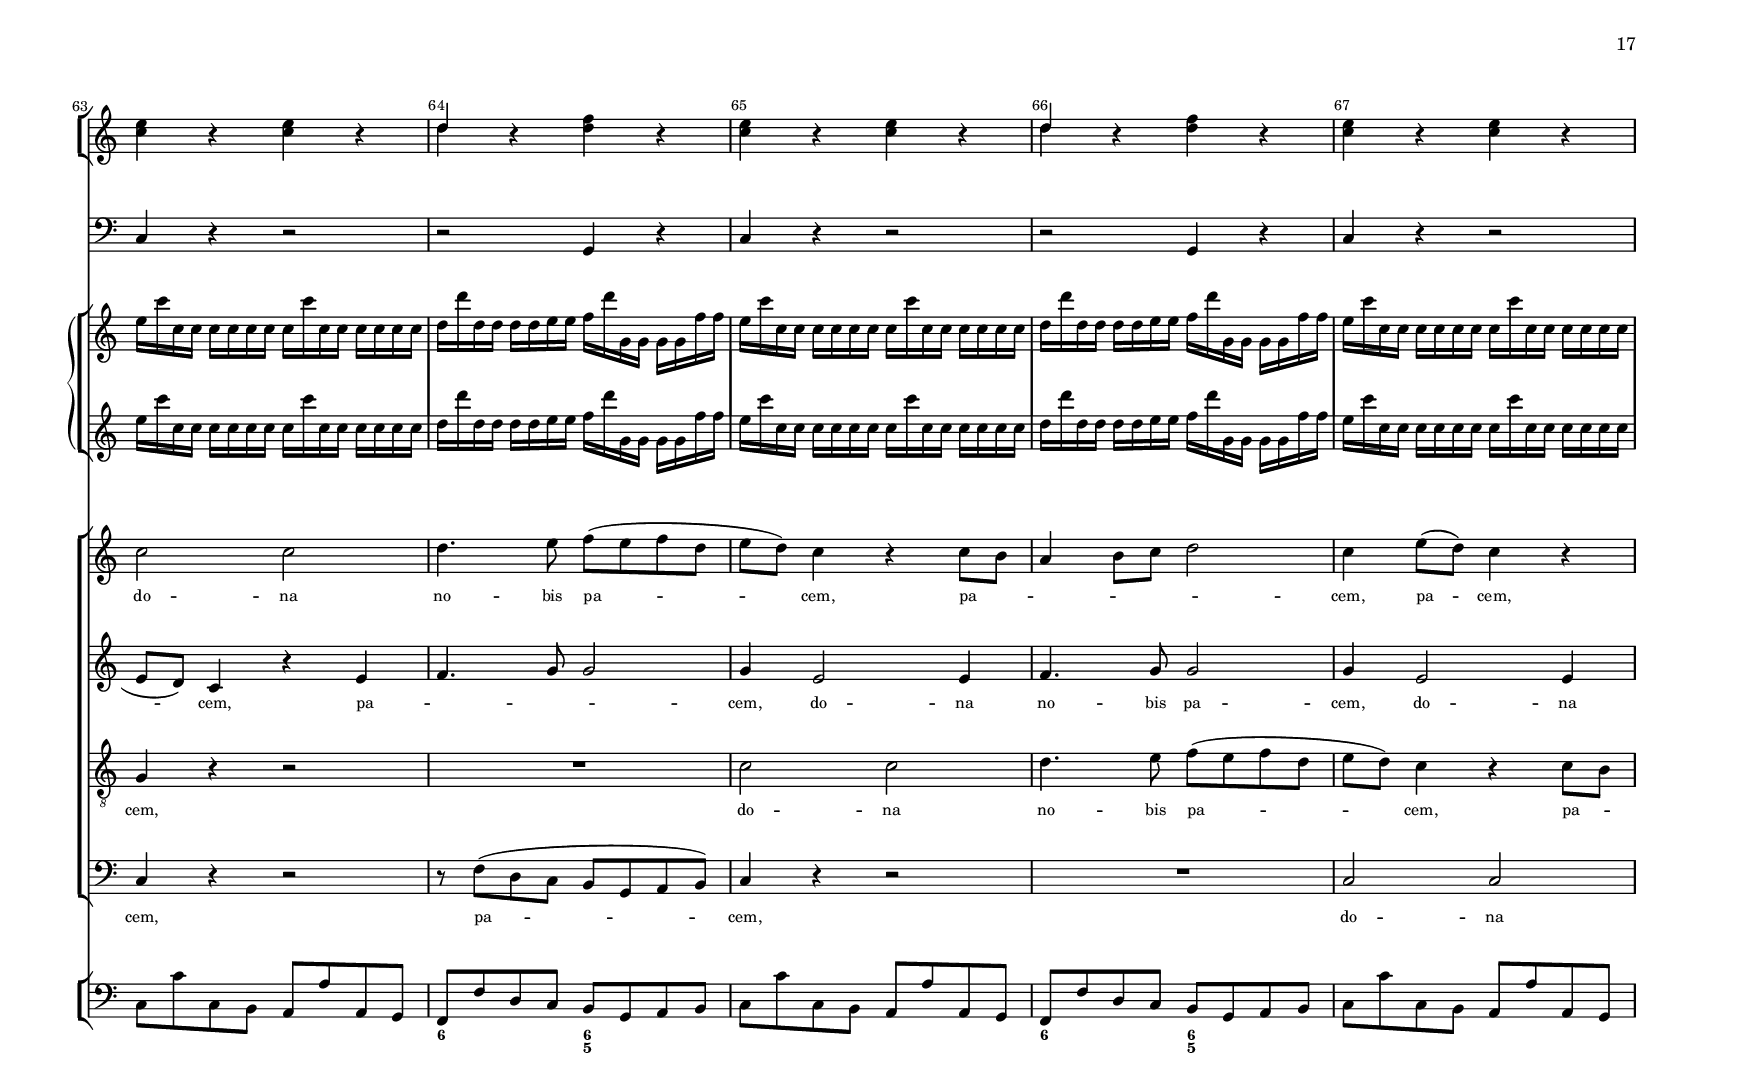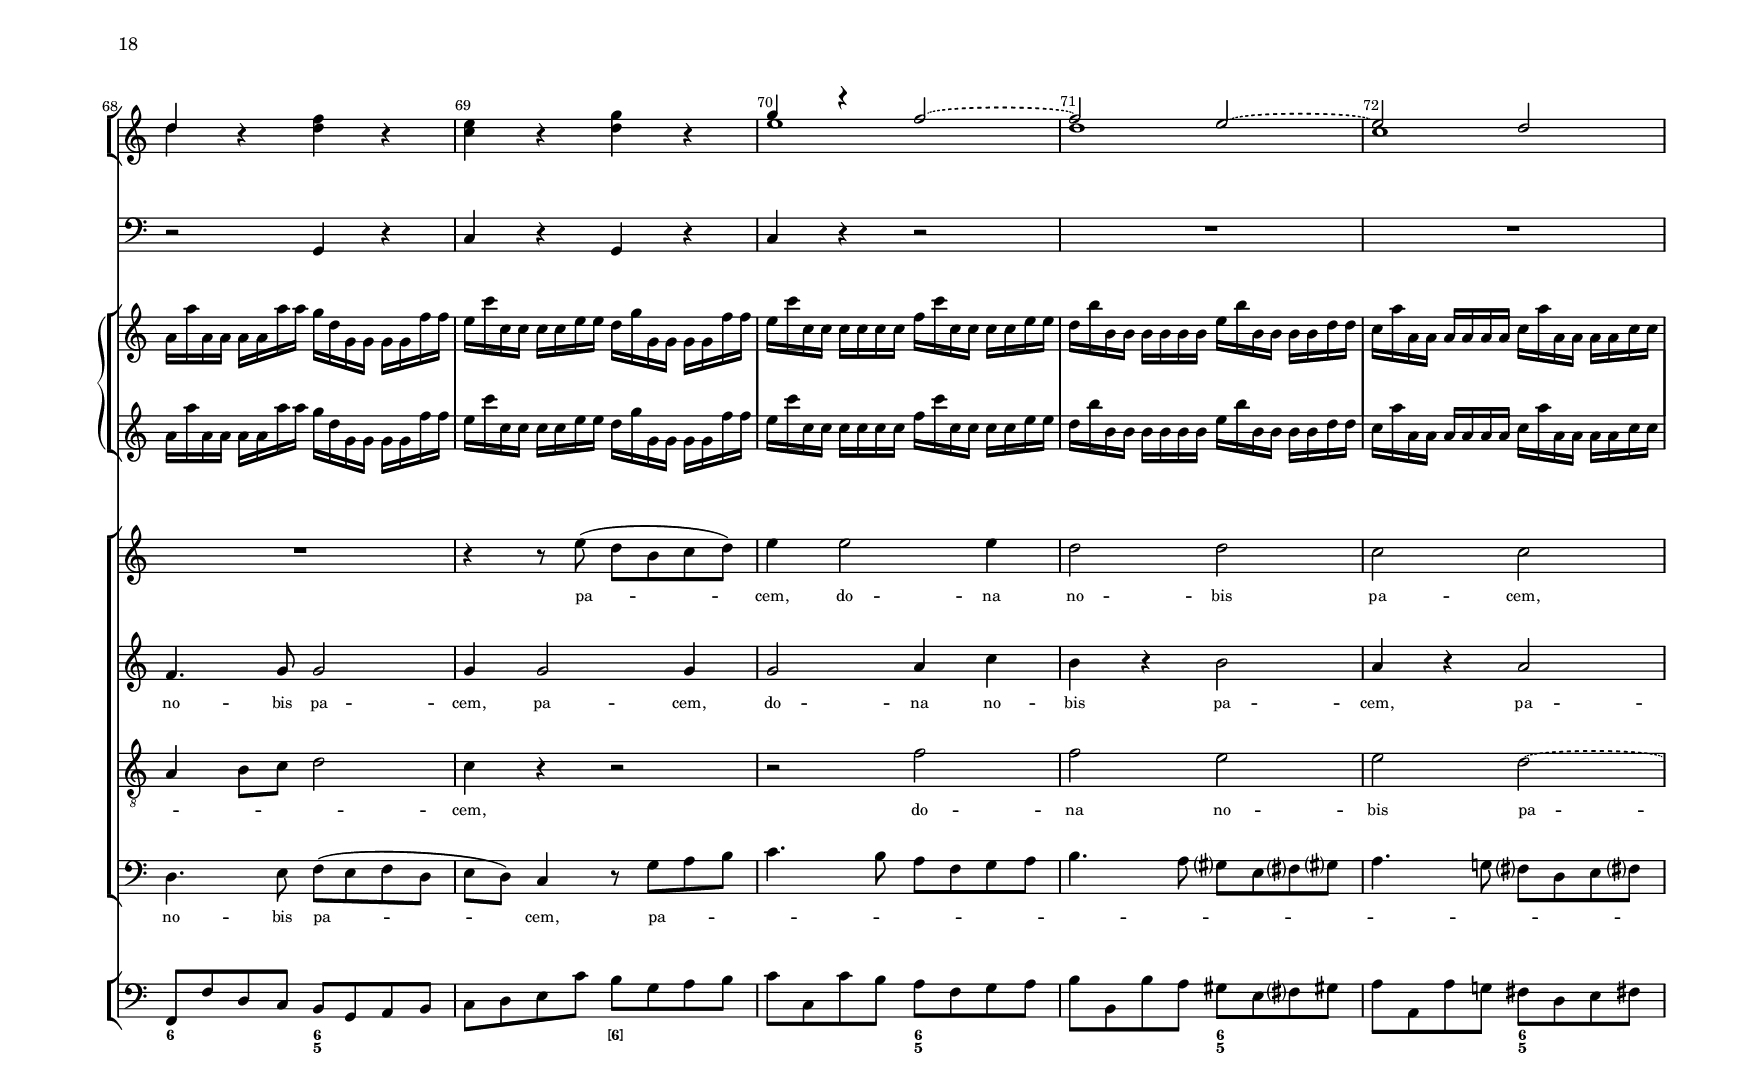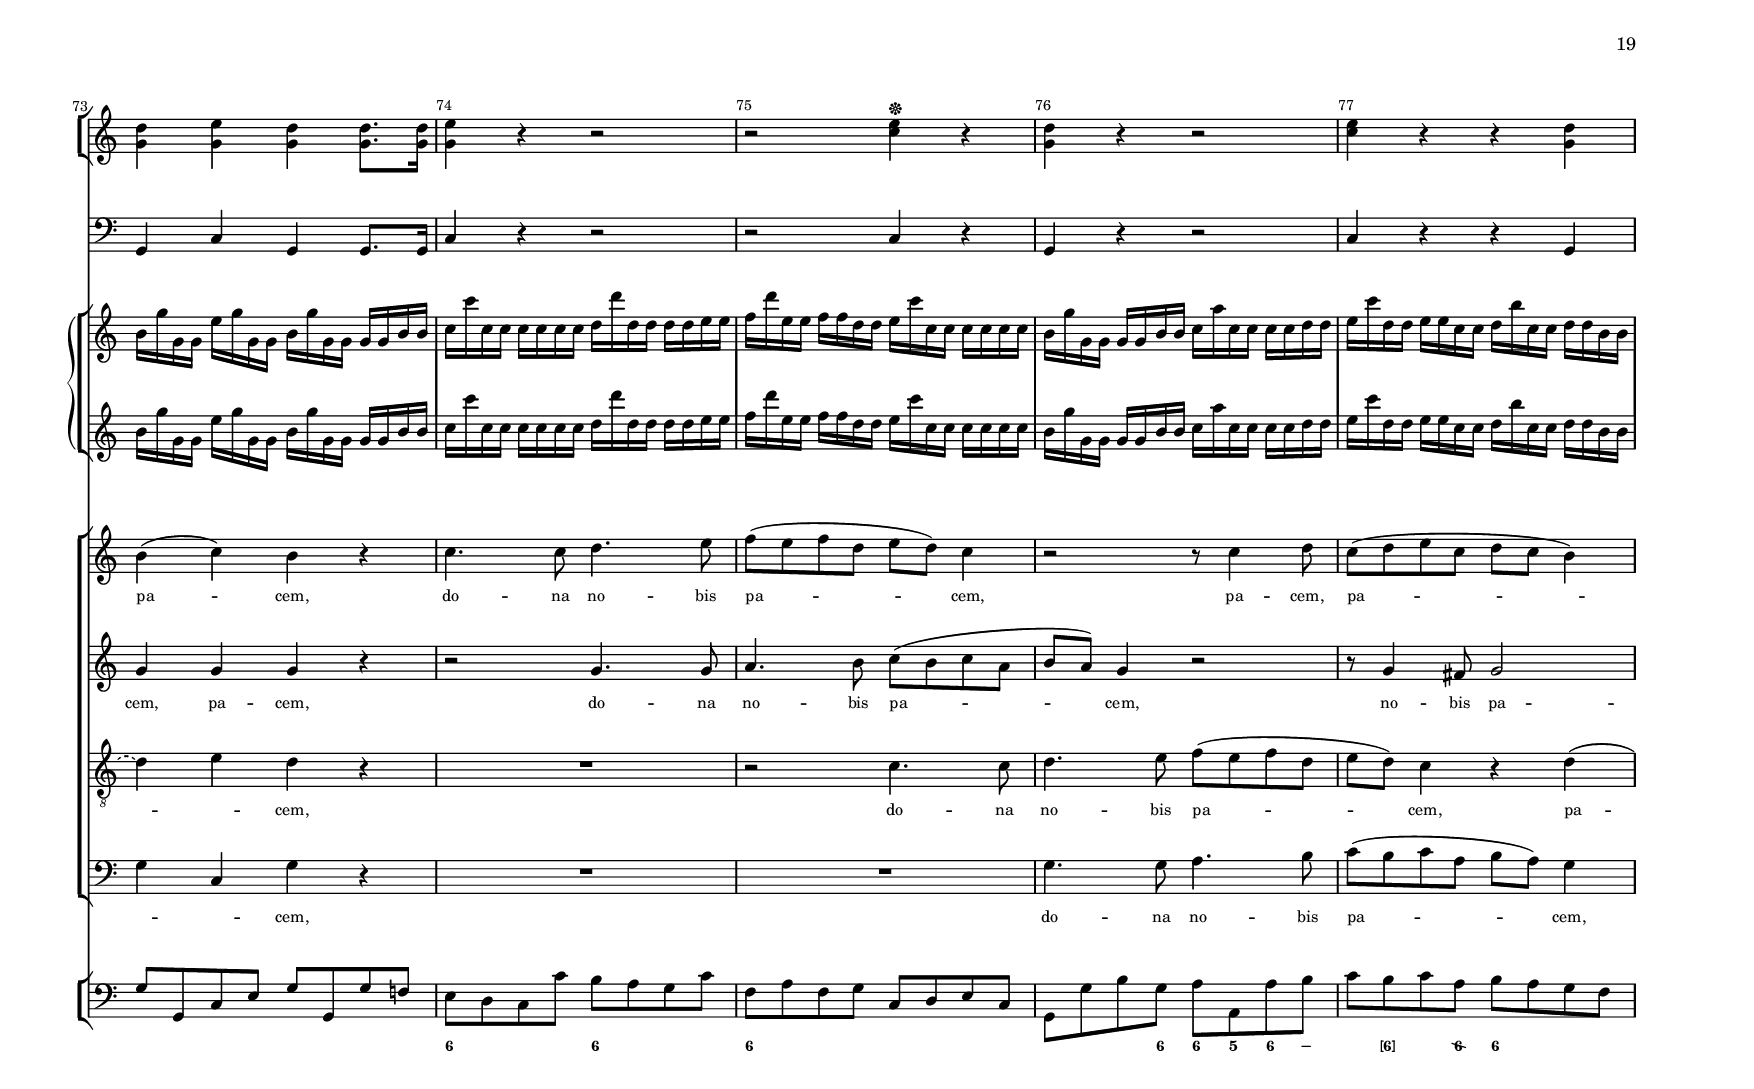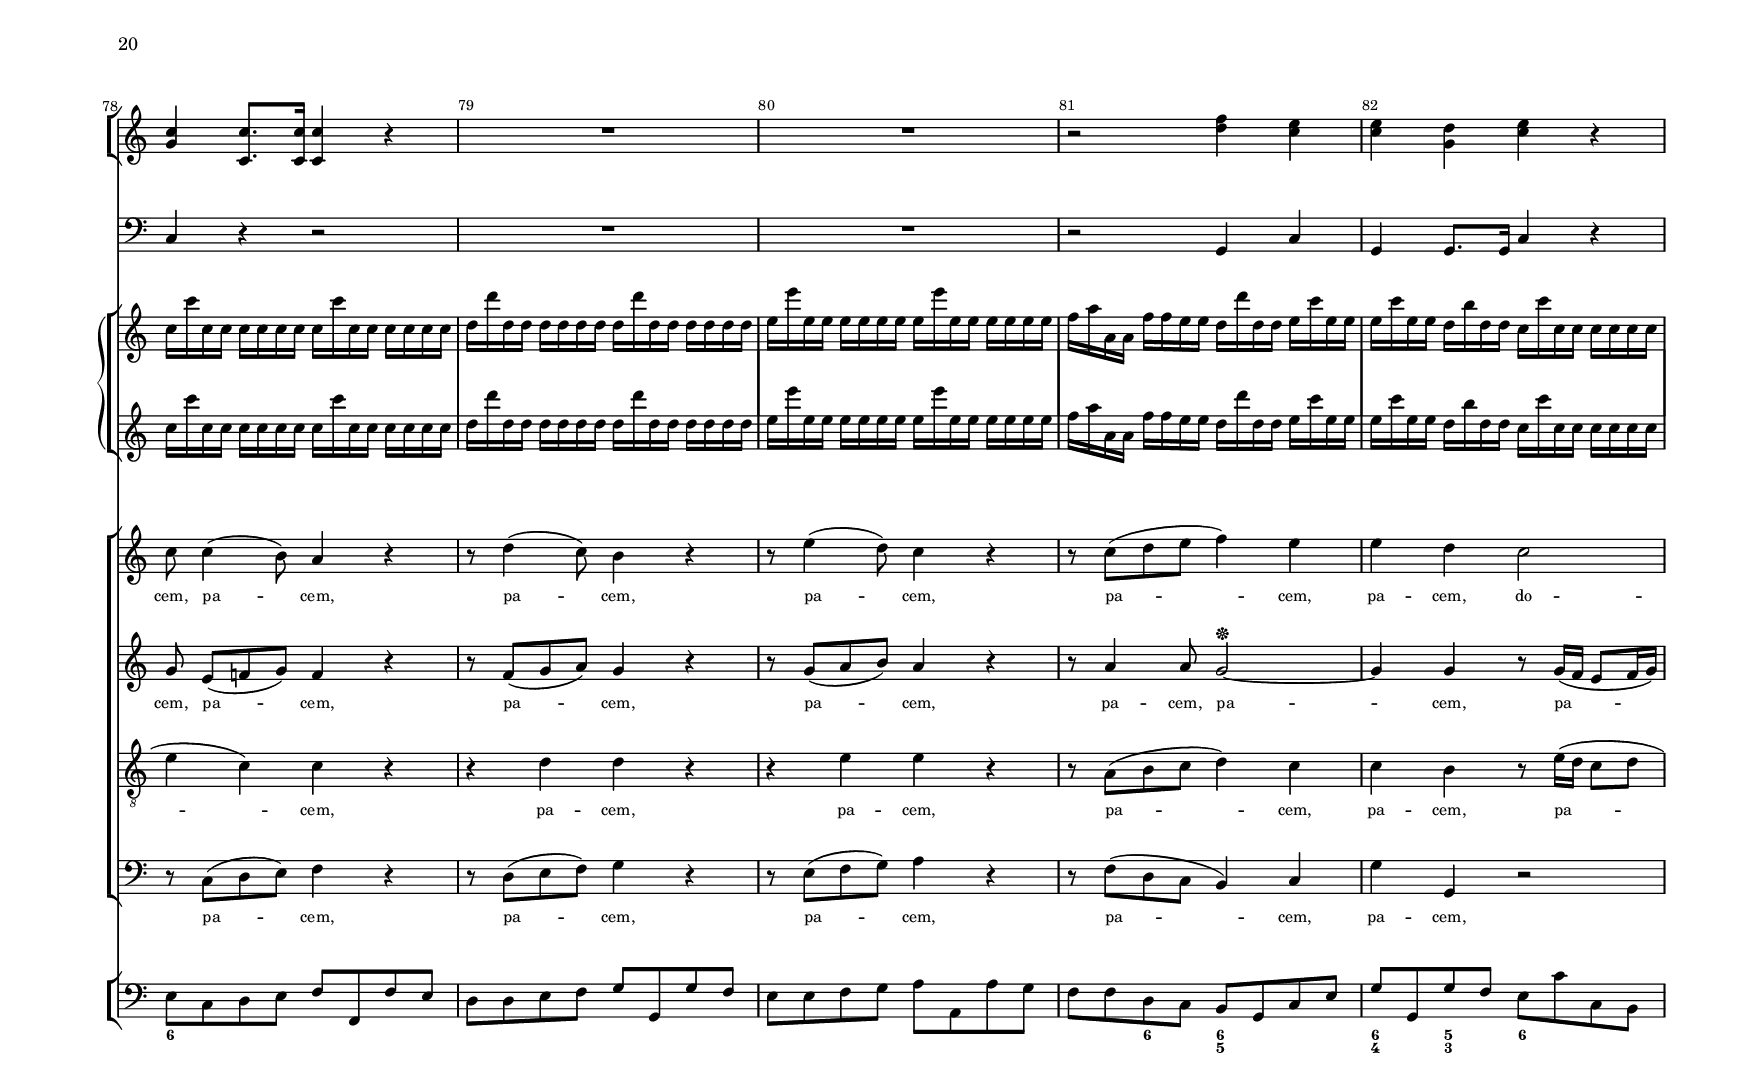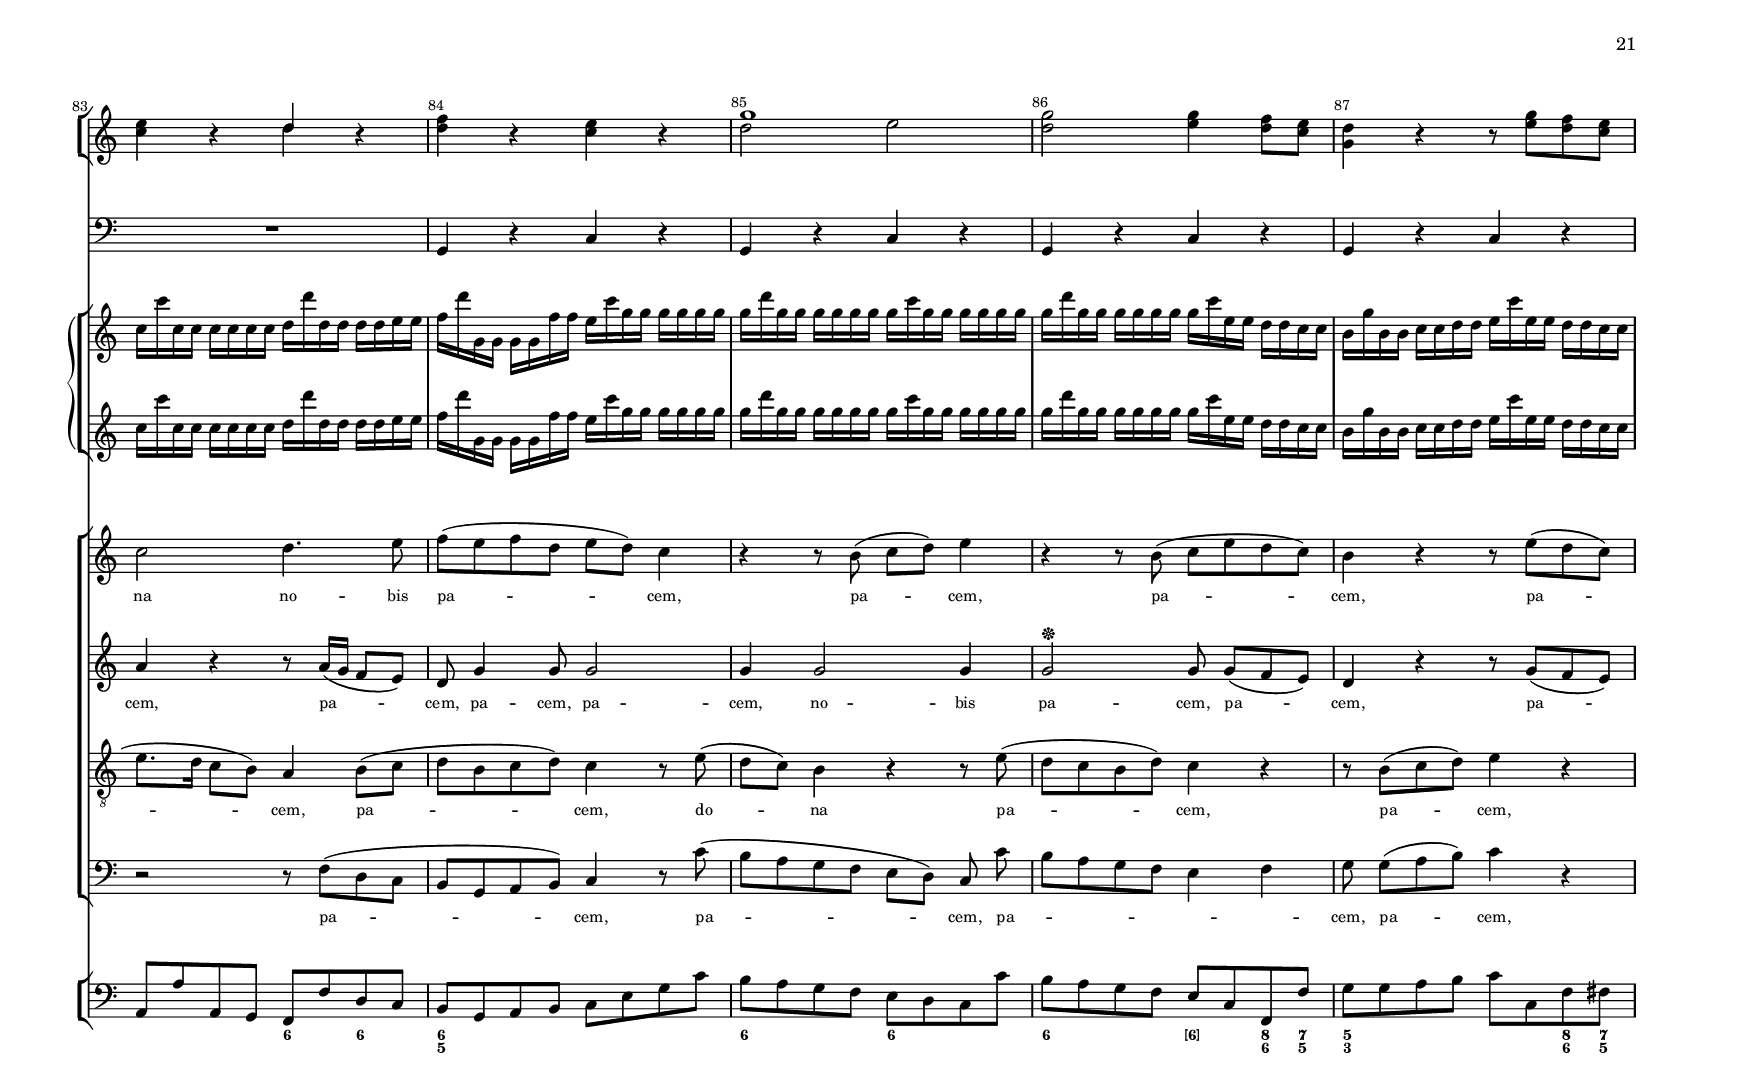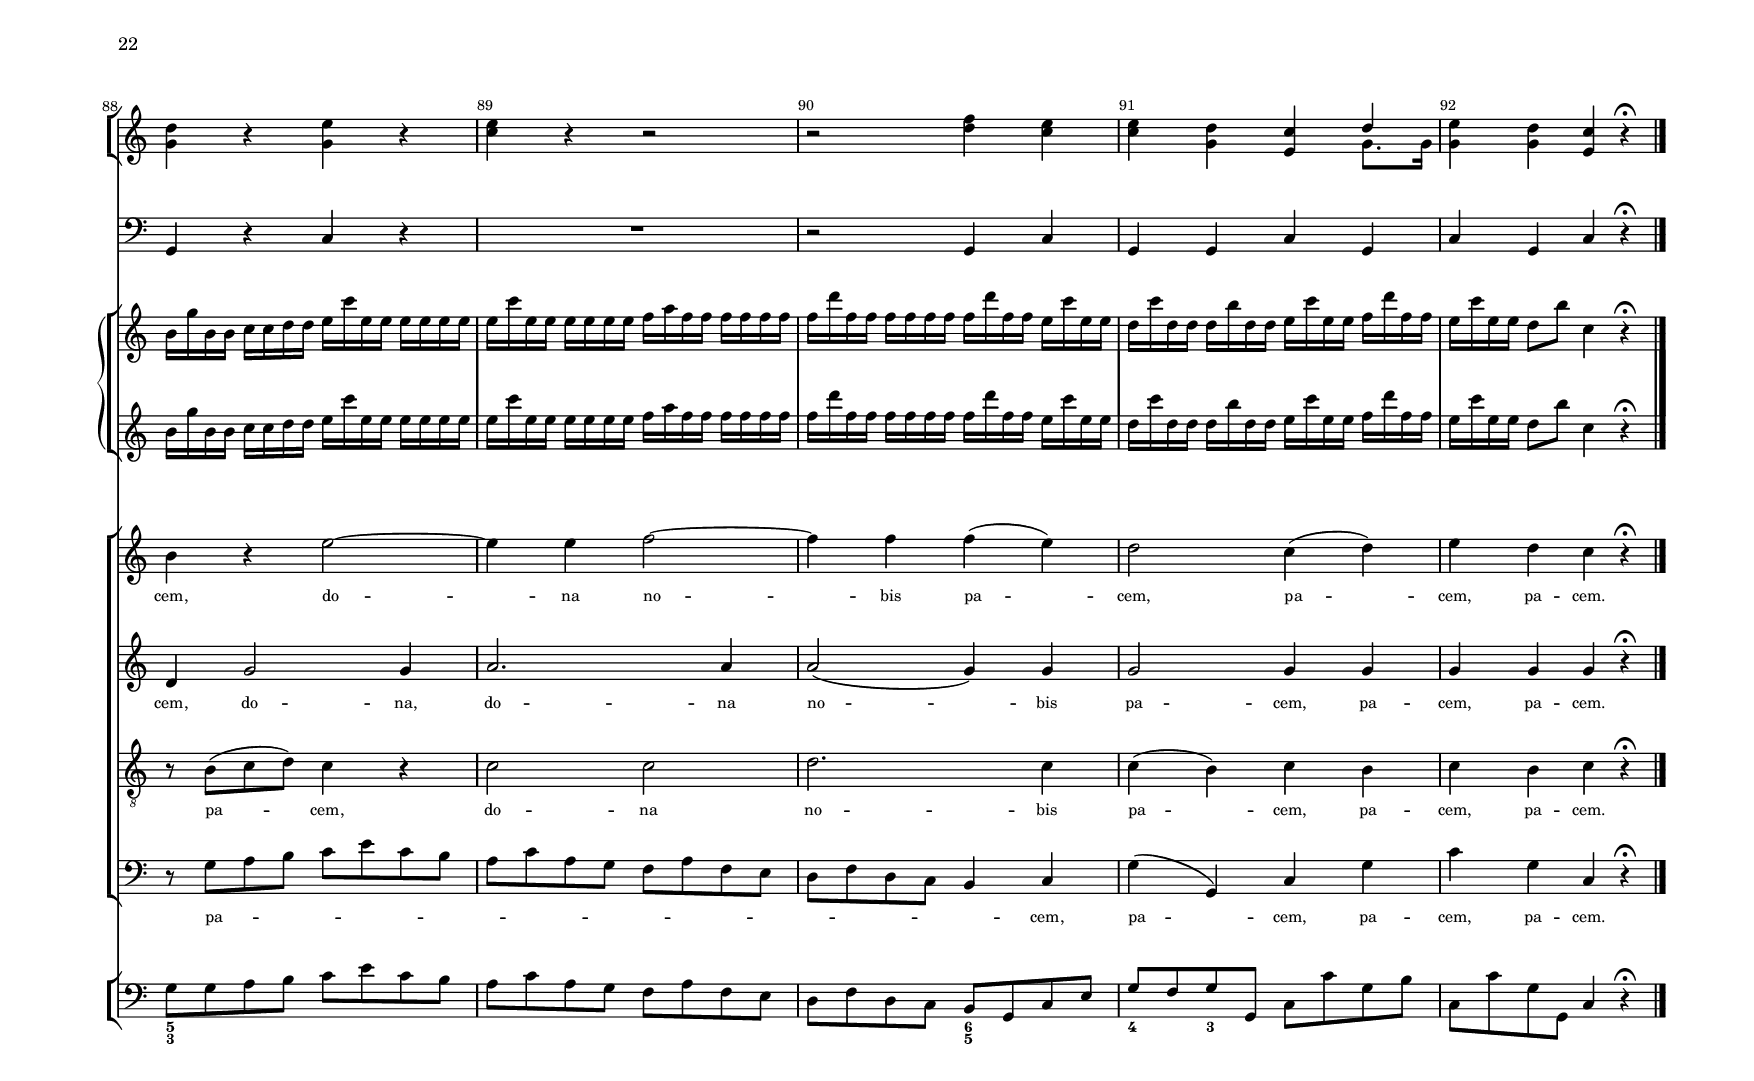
\version "2.22.0"

\include "../definitions.ly"

\paper {
  #(set-paper-size "a4landscape")
  top-margin = 1\cm
  bottom-margin = .5\cm
  outer-margin = 2\cm
  inner-margin = 1.5\cm
  indent = 1\cm
  #(define (page-post-process layout pages) (ly:create-toc-file layout pages))
}

#(set-global-staff-size 15.87)

\book {
  % \bookpart {
  %   \header {
  %     number = "1"
  %     title = "K Y R I E"
  %   }
  %   \paper { indent = 3\cm }
  %   \tocSection "1" "Kyrie"
  %   \score {
  %     <<
  %       \new StaffGroup \with { \smallGroupDistance } <<
  %         \new Staff <<
  %           \set Staff.instrumentName = \markup \center-column { "Clarino I, II" "in C" }
  %           \partCombine \KyrieClarinoI \KyrieClarinoII
  %         >>
  %       >>
  %       \new Staff \with { \smallStaffDistance } {
  %         \set Staff.instrumentName = \markup \center-column { "Timpani" "in C–G" }
  %         \KyrieTimpani
  %       }
  %       \new StaffGroup <<
  %         \new GrandStaff <<
  %           \set GrandStaff.instrumentName = "Violino"
  %           \new Staff {
  %             \set Staff.instrumentName = "I"
  %             \KyrieViolinoI
  %           }
  %           \new Staff {
  %             \set Staff.instrumentName = "II"
  %             \KyrieViolinoII
  %           }
  %         >>
  %       >>
  %       \new ChoirStaff <<
  %         \new Staff {
  %           \set Staff.instrumentName = \SopranoIncipit
  %           \override Staff.InstrumentName.self-alignment-Y = ##f
  %           \override Staff.InstrumentName.self-alignment-X = #RIGHT
  %           \new Voice = "Soprano" { \dynamicUp \KyrieSopranoNotes }
  %         }
  %         \new Lyrics \lyricsto Soprano \KyrieSopranoLyrics
  %
  %         \new Staff {
  %           \set Staff.instrumentName = \AltoIncipit
  %           \override Staff.InstrumentName.self-alignment-Y = ##f
  %           \override Staff.InstrumentName.self-alignment-X = #RIGHT
  %           \new Voice = "Alto" { \dynamicUp \KyrieAltoNotes }
  %         }
  %         \new Lyrics \lyricsto Alto \KyrieAltoLyrics
  %
  %         \new Staff {
  %           \set Staff.instrumentName = \TenoreIncipit
  %           \override Staff.InstrumentName.self-alignment-Y = ##f
  %           \override Staff.InstrumentName.self-alignment-X = #RIGHT
  %           \new Voice = "Tenore" { \dynamicUp \KyrieTenoreNotes }
  %         }
  %         \new Lyrics \lyricsto Tenore \KyrieTenoreLyrics
  %
  %         \new Staff {
  %           \set Staff.instrumentName = "Basso"
  %           \new Voice = "Basso" { \dynamicUp \KyrieBassoNotes }
  %         }
  %         \new Lyrics \lyricsto Basso \KyrieBassoLyrics
  %       >>
  %       \new StaffGroup <<
  %         \new Staff {
  %           \set Staff.instrumentName = \markup \center-column { "Organo" "e Bassi" }
  %           % \transpose c c,
  %           \KyrieOrgano
  %         }
  %       >>
  %       \new FiguredBass { \KyrieBassFigures }
  %     >>
  %     \layout { }
  %     \midi { \tempo 4 = 100 }
  %   }
  % }
  % \bookpart {
  %   \header {
  %     number = "2"
  %     title = "G L O R I A"
  %   }
  %   \tocSection "2" "Gloria"
  %   \score {
  %     <<
  %       \new StaffGroup \with { \smallGroupDistance } <<
  %         \new Staff <<
  %           \set Staff.instrumentName = \markup \center-column { "clno" "1, 2" }
  %           \partCombine \GloriaClarinoI \GloriaClarinoII
  %         >>
  %       >>
  %       \new Staff \with { \smallStaffDistance } {
  %         \set Staff.instrumentName = "timp"
  %         \GloriaTimpani
  %       }
  %       \new StaffGroup <<
  %         \new GrandStaff <<
  %           \set GrandStaff.instrumentName = "vl"
  %           \new Staff {
  %             \set Staff.instrumentName = "1"
  %             \GloriaViolinoI
  %           }
  %           \new Staff {
  %             \set Staff.instrumentName = "2"
  %             \GloriaViolinoII
  %           }
  %         >>
  %       >>
  %       \new ChoirStaff <<
  %         \new Staff {
  %           \set Staff.instrumentName = "S"
  %           \new Voice = "Soprano" { \dynamicUp \GloriaSopranoNotes }
  %         }
  %         \new Lyrics \lyricsto Soprano \GloriaSopranoLyrics
  %
  %         \new Staff {
  %           \set Staff.instrumentName = "A"
  %           \new Voice = "Alto" { \dynamicUp \GloriaAltoNotes }
  %         }
  %         \new Lyrics \lyricsto Alto \GloriaAltoLyrics
  %
  %         \new Staff {
  %           \set Staff.instrumentName = "T"
  %           \new Voice = "Tenore" { \dynamicUp \GloriaTenoreNotes }
  %         }
  %         \new Lyrics \lyricsto Tenore \GloriaTenoreLyrics
  %
  %         \new Staff {
  %           \set Staff.instrumentName = "B"
  %           \new Voice = "Basso" { \dynamicUp \GloriaBassoNotes }
  %         }
  %         \new Lyrics \lyricsto Basso \GloriaBassoLyrics
  %       >>
  %       \new StaffGroup <<
  %         \new Staff {
  %           \set Staff.instrumentName = \markup \center-column { "org" "b" }
  %           % \transpose c c,
  %           \GloriaOrgano
  %         }
  %       >>
  %       \new FiguredBass { \GloriaBassFigures }
  %     >>
  %     \layout { }
  %     \midi { \tempo 4 = 90 }
  %   }
  % }
  % \bookpart {
  %   \header {
  %     number = "3"
  %     title = "C R E D O"
  %   }
  %   \tocSection "3" "Credo"
  %   \score {
  %     <<
  %       \new StaffGroup \with { \smallGroupDistance } <<
  %         \new Staff <<
  %           \set Staff.instrumentName = \markup \center-column { "clno" "1, 2" }
  %           \partCombine \CredoClarinoI \CredoClarinoII
  %         >>
  %       >>
  %       \new Staff \with { \smallStaffDistance } {
  %         \set Staff.instrumentName = "timp"
  %         \CredoTimpani
  %       }
  %       \new StaffGroup <<
  %         \new GrandStaff <<
  %           \set GrandStaff.instrumentName = "vl"
  %           \new Staff {
  %             \set Staff.instrumentName = "1"
  %             \CredoViolinoI
  %           }
  %           \new Staff {
  %             \set Staff.instrumentName = "2"
  %             \CredoViolinoII
  %           }
  %         >>
  %       >>
  %       \new ChoirStaff <<
  %         \new Staff {
  %           \set Staff.instrumentName = "S"
  %           \new Voice = "Soprano" { \dynamicUp \CredoSopranoNotes }
  %         }
  %         \new Lyrics \lyricsto Soprano \CredoSopranoLyrics
  %
  %         \new Staff {
  %           \set Staff.instrumentName = "A"
  %           \new Voice = "Alto" { \dynamicUp \CredoAltoNotes }
  %         }
  %         \new Lyrics \lyricsto Alto \CredoAltoLyrics
  %
  %         \new Staff {
  %           \set Staff.instrumentName = "T"
  %           \new Voice = "Tenore" { \dynamicUp \CredoTenoreNotes }
  %         }
  %         \new Lyrics \lyricsto Tenore \CredoTenoreLyrics
  %
  %         \new Staff {
  %           \set Staff.instrumentName = "B"
  %           \new Voice = "Basso" { \dynamicUp \CredoBassoNotes }
  %         }
  %         \new Lyrics \lyricsto Basso \CredoBassoLyrics
  %       >>
  %       \new StaffGroup <<
  %         \new Staff {
  %           \set Staff.instrumentName = \markup \center-column { "org" "b" }
  %           % \transpose c c,
  %           \CredoOrgano
  %         }
  %       >>
  %       \new FiguredBass { \CredoBassFigures }
  %     >>
  %     \layout { }
  %     \midi { \tempo 4 = 110 }
  %   }
  % }
  % \bookpart {
  %   \header {
  %     subtitle = "E T   I N C A R N A T U S   E S T"
  %   }
  %   \tocSubsection "3.2" "Et incarnatus est"
  %   \score {
  %     <<
  %       \new StaffGroup <<
  %         \new GrandStaff <<
  %           \set GrandStaff.instrumentName = "trb"
  %           \new Staff {
  %             \set Staff.instrumentName = "1"
  %             \EtIncarnatusTromboneI
  %           }
  %           \new Staff {
  %             \set Staff.instrumentName = "2"
  %             \EtIncarnatusTromboneII
  %           }
  %         >>
  %       >>
  %       \new StaffGroup <<
  %         \new GrandStaff <<
  %           \set GrandStaff.instrumentName = "vl"
  %           \new Staff {
  %             \set Staff.instrumentName = "1"
  %             \EtIncarnatusViolinoI
  %           }
  %           \new Staff {
  %             \set Staff.instrumentName = "2"
  %             \EtIncarnatusViolinoII
  %           }
  %         >>
  %       >>
  %       \new ChoirStaff <<
  %         \new Staff {
  %           \set Staff.instrumentName = "S"
  %           \new Voice = "Soprano" { \dynamicUp \EtIncarnatusSopranoNotes }
  %         }
  %         \new Lyrics \lyricsto Soprano \EtIncarnatusSopranoLyrics
  %
  %         \new Staff {
  %           \set Staff.instrumentName = "A"
  %           \new Voice = "Alto" { \dynamicUp \EtIncarnatusAltoNotes }
  %         }
  %         \new Lyrics \lyricsto Alto \EtIncarnatusAltoLyrics
  %
  %         \new Staff {
  %           \set Staff.instrumentName = "T"
  %           \new Voice = "Tenore" { \dynamicUp \EtIncarnatusTenoreNotes }
  %         }
  %         \new Lyrics \lyricsto Tenore \EtIncarnatusTenoreLyrics
  %
  %         \new Staff {
  %           \set Staff.instrumentName = "B"
  %           \new Voice = "Basso" { \dynamicUp \EtIncarnatusBassoNotes }
  %         }
  %         \new Lyrics \lyricsto Basso \EtIncarnatusBassoLyrics
  %       >>
  %       \new StaffGroup <<
  %         \new Staff {
  %           \set Staff.instrumentName = \markup \center-column { "org" "b" }
  %           % \transpose c c,
  %           \EtIncarnatusOrgano
  %         }
  %       >>
  %       \new FiguredBass { \EtIncarnatusBassFigures }
  %     >>
  %     \layout { }
  %     \midi { \tempo 4 = 60 }
  %   }
  % }
  % \bookpart {
  %   \header {
  %     subtitle = "E T   R E S U R R E X I T"
  %   }
  %   \tocSubsection "3.3" "Et resurrexit"
  %   \score {
  %     <<
  %       \new StaffGroup \with { \smallGroupDistance } <<
  %         \new Staff <<
  %           \set Staff.instrumentName = \markup \center-column { "clno" "1, 2" }
  %           \partCombine \EtResurrexitClarinoI \EtResurrexitClarinoII
  %         >>
  %       >>
  %       \new Staff \with { \smallStaffDistance } {
  %         \set Staff.instrumentName = "timp"
  %         \EtResurrexitTimpani
  %       }
  %       \new StaffGroup <<
  %         \new GrandStaff <<
  %           \set GrandStaff.instrumentName = "vl"
  %           \new Staff {
  %             \set Staff.instrumentName = "1"
  %             \EtResurrexitViolinoI
  %           }
  %           \new Staff {
  %             \set Staff.instrumentName = "2"
  %             \EtResurrexitViolinoII
  %           }
  %         >>
  %       >>
  %       \new ChoirStaff <<
  %         \new Staff {
  %           \set Staff.instrumentName = "S"
  %           \new Voice = "Soprano" { \dynamicUp \EtResurrexitSopranoNotes }
  %         }
  %         \new Lyrics \lyricsto Soprano \EtResurrexitSopranoLyrics
  %
  %         \new Staff {
  %           \set Staff.instrumentName = "A"
  %           \new Voice = "Alto" { \dynamicUp \EtResurrexitAltoNotes }
  %         }
  %         \new Lyrics \lyricsto Alto \EtResurrexitAltoLyrics
  %
  %         \new Staff {
  %           \set Staff.instrumentName = "T"
  %           \new Voice = "Tenore" { \dynamicUp \EtResurrexitTenoreNotes }
  %         }
  %         \new Lyrics \lyricsto Tenore \EtResurrexitTenoreLyrics
  %
  %         \new Staff {
  %           \set Staff.instrumentName = "B"
  %           \new Voice = "Basso" { \dynamicUp \EtResurrexitBassoNotes }
  %         }
  %         \new Lyrics \lyricsto Basso \EtResurrexitBassoLyrics
  %       >>
  %       \new StaffGroup <<
  %         \new Staff {
  %           \set Staff.instrumentName = \markup \center-column { "org" "b" }
  %           % \transpose c c,
  %           \EtResurrexitOrgano
  %         }
  %       >>
  %       \new FiguredBass { \EtResurrexitBassFigures }
  %     >>
  %     \layout { }
  %     \midi { \tempo 4 = 110 }
  %   }
  % }
  % \bookpart {
  %   \header {
  %     number = "4"
  %     title = "S A N C T U S"
  %   }
  %   \tocSection "4" "Sanctus"
  %   \score {
  %     <<
  %       \new StaffGroup \with { \smallGroupDistance } <<
  %         \new Staff <<
  %           \set Staff.instrumentName = \markup \center-column { "clno" "1, 2" }
  %           \partCombine \SanctusClarinoI \SanctusClarinoII
  %         >>
  %       >>
  %       \new Staff \with { \smallStaffDistance } {
  %         \set Staff.instrumentName = "timp"
  %         \SanctusTimpani
  %       }
  %       \new StaffGroup <<
  %         \new GrandStaff <<
  %           \set GrandStaff.instrumentName = "vl"
  %           \new Staff {
  %             \set Staff.instrumentName = "1"
  %             \SanctusViolinoI
  %           }
  %           \new Staff {
  %             \set Staff.instrumentName = "2"
  %             \SanctusViolinoII
  %           }
  %         >>
  %       >>
  %       \new ChoirStaff <<
  %         \new Staff {
  %           \set Staff.instrumentName = "S 1"
  %           \new Voice = "Soprano" { \dynamicUp \SanctusSopranoNotes }
  %         }
  %         \new Lyrics \lyricsto Soprano \SanctusSopranoLyrics
  %
  %         \new Staff {
  %           \set Staff.instrumentName = "S 2"
  %           \new Voice = "SopranoII" { \dynamicUp \SanctusSopranoIINotes }
  %         }
  %         \new Lyrics \lyricsto SopranoII \SanctusSopranoIILyrics
  %
  %         \new Staff {
  %           \set Staff.instrumentName = "A"
  %           \new Voice = "Alto" { \dynamicUp \SanctusAltoNotes }
  %         }
  %         \new Lyrics \lyricsto Alto \SanctusAltoLyrics
  %
  %         \new Staff {
  %           \set Staff.instrumentName = "T"
  %           \new Voice = "Tenore" { \dynamicUp \SanctusTenoreNotes }
  %         }
  %         \new Lyrics \lyricsto Tenore \SanctusTenoreLyrics
  %
  %         \new Staff {
  %           \set Staff.instrumentName = "B"
  %           \new Voice = "Basso" { \dynamicUp \SanctusBassoNotes }
  %         }
  %         \new Lyrics \lyricsto Basso \SanctusBassoLyrics
  %       >>
  %       \new StaffGroup <<
  %         \new Staff {
  %           \set Staff.instrumentName = \markup \center-column { "org" "b" }
  %           % \transpose c c,
  %           \SanctusOrgano
  %         }
  %       >>
  %       \new FiguredBass { \SanctusBassFigures }
  %     >>
  %     \layout { }
  %     \midi { \tempo 4 = 120 }
  %   }
  % }
  % \bookpart {
  %   \header {
  %     number = "5"
  %     title = "B E N E D I C T U S"
  %   }
  %   \tocSection "5" "Benedictus"
  %   \score {
  %     <<
  %       \new StaffGroup \with { \smallGroupDistance } <<
  %         \new Staff <<
  %           \set Staff.instrumentName = \markup \center-column { "clno" "1, 2" }
  %           \partCombine \BenedictusClarinoI \BenedictusClarinoII
  %         >>
  %       >>
  %       \new Staff \with { \smallStaffDistance } {
  %         \set Staff.instrumentName = "timp"
  %         \BenedictusTimpani
  %       }
  %       \new StaffGroup <<
  %         \new GrandStaff <<
  %           \set GrandStaff.instrumentName = "vl"
  %           \new Staff {
  %             \set Staff.instrumentName = "1"
  %             \BenedictusViolinoI
  %           }
  %           \new Staff {
  %             \set Staff.instrumentName = "2"
  %             \BenedictusViolinoII
  %           }
  %         >>
  %       >>
  %       \new ChoirStaff <<
  %         \new Staff {
  %           \set Staff.instrumentName = "S 1"
  %           \new Voice = "Soprano" { \dynamicUp \BenedictusSopranoNotes }
  %         }
  %         \new Lyrics \lyricsto Soprano \BenedictusSopranoLyrics
  %
  %         \new Staff {
  %           \set Staff.instrumentName = "S 2"
  %           \new Voice = "SopranoII" { \dynamicUp \BenedictusSopranoIINotes }
  %         }
  %         \new Lyrics \lyricsto SopranoII \BenedictusSopranoIILyrics
  %
  %         \new Staff {
  %           \set Staff.instrumentName = "A"
  %           \new Voice = "Alto" { \dynamicUp \BenedictusAltoNotes }
  %         }
  %         \new Lyrics \lyricsto Alto \BenedictusAltoLyrics
  %
  %         \new Staff {
  %           \set Staff.instrumentName = "T"
  %           \new Voice = "Tenore" { \dynamicUp \BenedictusTenoreNotes }
  %         }
  %         \new Lyrics \lyricsto Tenore \BenedictusTenoreLyrics
  %
  %         \new Staff {
  %           \set Staff.instrumentName = "B"
  %           \new Voice = "Basso" { \dynamicUp \BenedictusBassoNotes }
  %         }
  %         \new Lyrics \lyricsto Basso \BenedictusBassoLyrics
  %       >>
  %       \new StaffGroup <<
  %         \new Staff {
  %           \set Staff.instrumentName = \markup \center-column { "org" "b" }
  %           % \transpose c c,
  %           \BenedictusOrgano
  %         }
  %       >>
  %       \new FiguredBass { \BenedictusBassFigures }
  %     >>
  %     \layout { }
  %     \midi { \tempo 4 = 70 }
  %   }
  % }
  \bookpart {
    \header {
      number = "6"
      title = "A G N U S   D E I"
    }
    \tocSection "6" "Agnus Dei"
    \score {
      <<
        \new StaffGroup \with { \smallGroupDistance } <<
          \new Staff <<
            \set Staff.instrumentName = \markup \center-column { "clno" "1, 2" }
            \partCombine \AgnusClarinoI \AgnusClarinoII
          >>
        >>
        \new Staff \with { \smallStaffDistance } {
          \set Staff.instrumentName = "timp"
          \AgnusTimpani
        }
        \new StaffGroup <<
          \new GrandStaff <<
            \set GrandStaff.instrumentName = "vl"
            \new Staff {
              \set Staff.instrumentName = "1"
              \AgnusViolinoI
            }
            \new Staff {
              \set Staff.instrumentName = "2"
              \AgnusViolinoII
            }
          >>
        >>
        \new ChoirStaff <<
          \new Staff {
            \set Staff.instrumentName = "S 1"
            \new Voice = "Soprano" { \dynamicUp \AgnusSopranoNotes }
          }
          \new Lyrics \lyricsto Soprano \AgnusSopranoLyrics

          \new Staff {
            \set Staff.instrumentName = "S 2"
            \new Voice = "SopranoII" { \dynamicUp \AgnusSopranoIINotes }
          }
          \new Lyrics \lyricsto SopranoII \AgnusSopranoIILyrics

          \new Staff {
            \set Staff.instrumentName = "A"
            \new Voice = "Alto" { \dynamicUp \AgnusAltoNotes }
          }
          \new Lyrics \lyricsto Alto \AgnusAltoLyrics

          \new Staff {
            \set Staff.instrumentName = "T"
            \new Voice = "Tenore" { \dynamicUp \AgnusTenoreNotes }
          }
          \new Lyrics \lyricsto Tenore \AgnusTenoreLyrics

          \new Staff {
            \set Staff.instrumentName = "B"
            \new Voice = "Basso" { \dynamicUp \AgnusBassoNotes }
          }
          \new Lyrics \lyricsto Basso \AgnusBassoLyrics
        >>
        \new StaffGroup <<
          \new Staff {
            \set Staff.instrumentName = \markup \center-column { "org" "b" }
            % \transpose c c,
            \AgnusOrgano
          }
        >>
        \new FiguredBass { \AgnusBassFigures }
      >>
      \layout { }
      \midi { \tempo 4 = 60 }
    }
  }
  \bookpart {
    \header {
      subtitle = "D O N A   N O B I S   P A C E M"
    }
    \tocSubsection "6.2" "Dona nobis pacem"
    \score {
      <<
        \new StaffGroup \with { \smallGroupDistance } <<
          \new Staff <<
            \set Staff.instrumentName = \markup \center-column { "clno" "1, 2" }
            \partCombine \DonaClarinoI \DonaClarinoII
          >>
        >>
        \new Staff \with { \smallStaffDistance } {
          \set Staff.instrumentName = "timp"
          \DonaTimpani
        }
        \new StaffGroup <<
          \new GrandStaff <<
            \set GrandStaff.instrumentName = "vl"
            \new Staff {
              \set Staff.instrumentName = "1"
              \DonaViolinoI
            }
            \new Staff {
              \set Staff.instrumentName = "2"
              \DonaViolinoII
            }
          >>
        >>
        \new ChoirStaff <<
          \new Staff {
            \set Staff.instrumentName = "S"
            \new Voice = "Soprano" { \dynamicUp \DonaSopranoNotes }
          }
          \new Lyrics \lyricsto Soprano \DonaSopranoLyrics

          \new Staff {
            \set Staff.instrumentName = "A"
            \new Voice = "Alto" { \dynamicUp \DonaAltoNotes }
          }
          \new Lyrics \lyricsto Alto \DonaAltoLyrics

          \new Staff {
            \set Staff.instrumentName = "T"
            \new Voice = "Tenore" { \dynamicUp \DonaTenoreNotes }
          }
          \new Lyrics \lyricsto Tenore \DonaTenoreLyrics

          \new Staff {
            \set Staff.instrumentName = "B"
            \new Voice = "Basso" { \dynamicUp \DonaBassoNotes }
          }
          \new Lyrics \lyricsto Basso \DonaBassoLyrics
        >>
        \new StaffGroup <<
          \new Staff {
            \set Staff.instrumentName = \markup \center-column { "org" "b" }
            % \transpose c c,
            \DonaOrgano
          }
        >>
        \new FiguredBass { \DonaBassFigures }
      >>
      \layout { }
      \midi { \tempo 4 = 120 }
    }
  }
}
